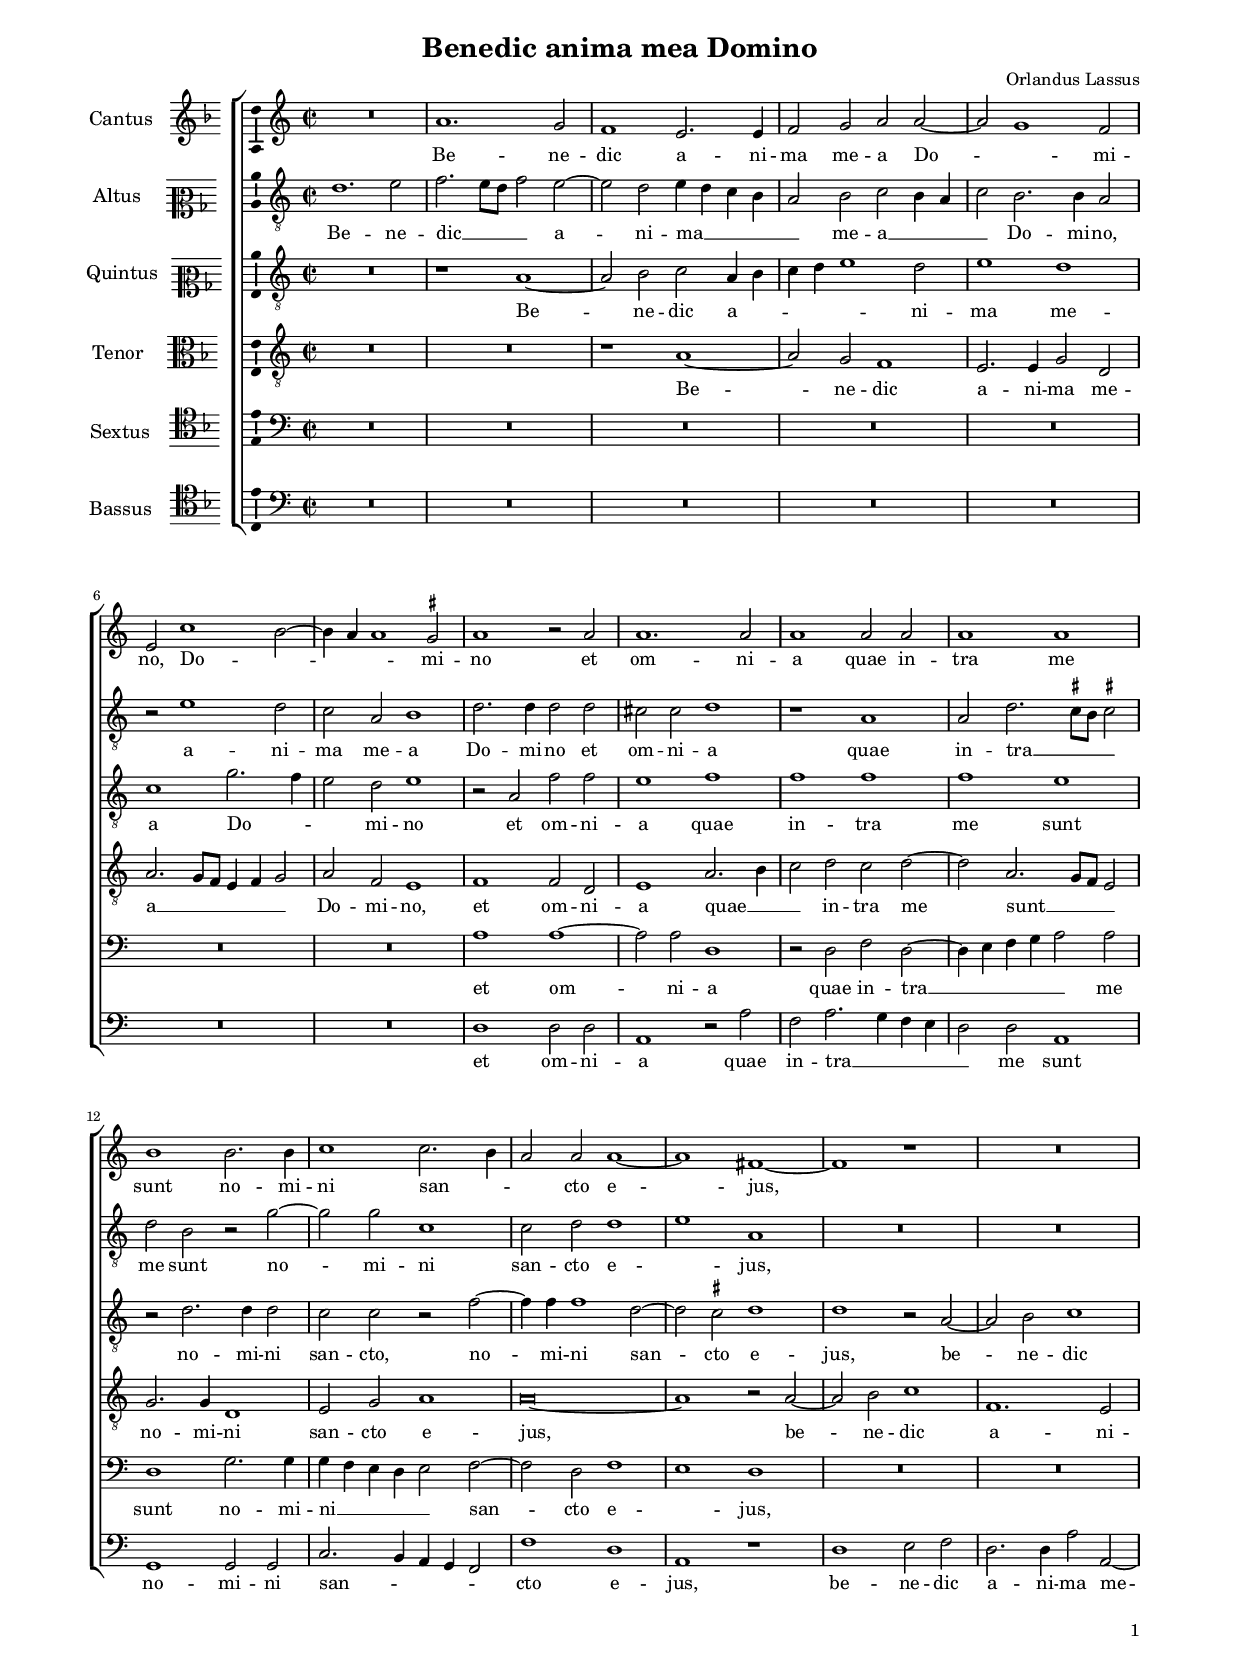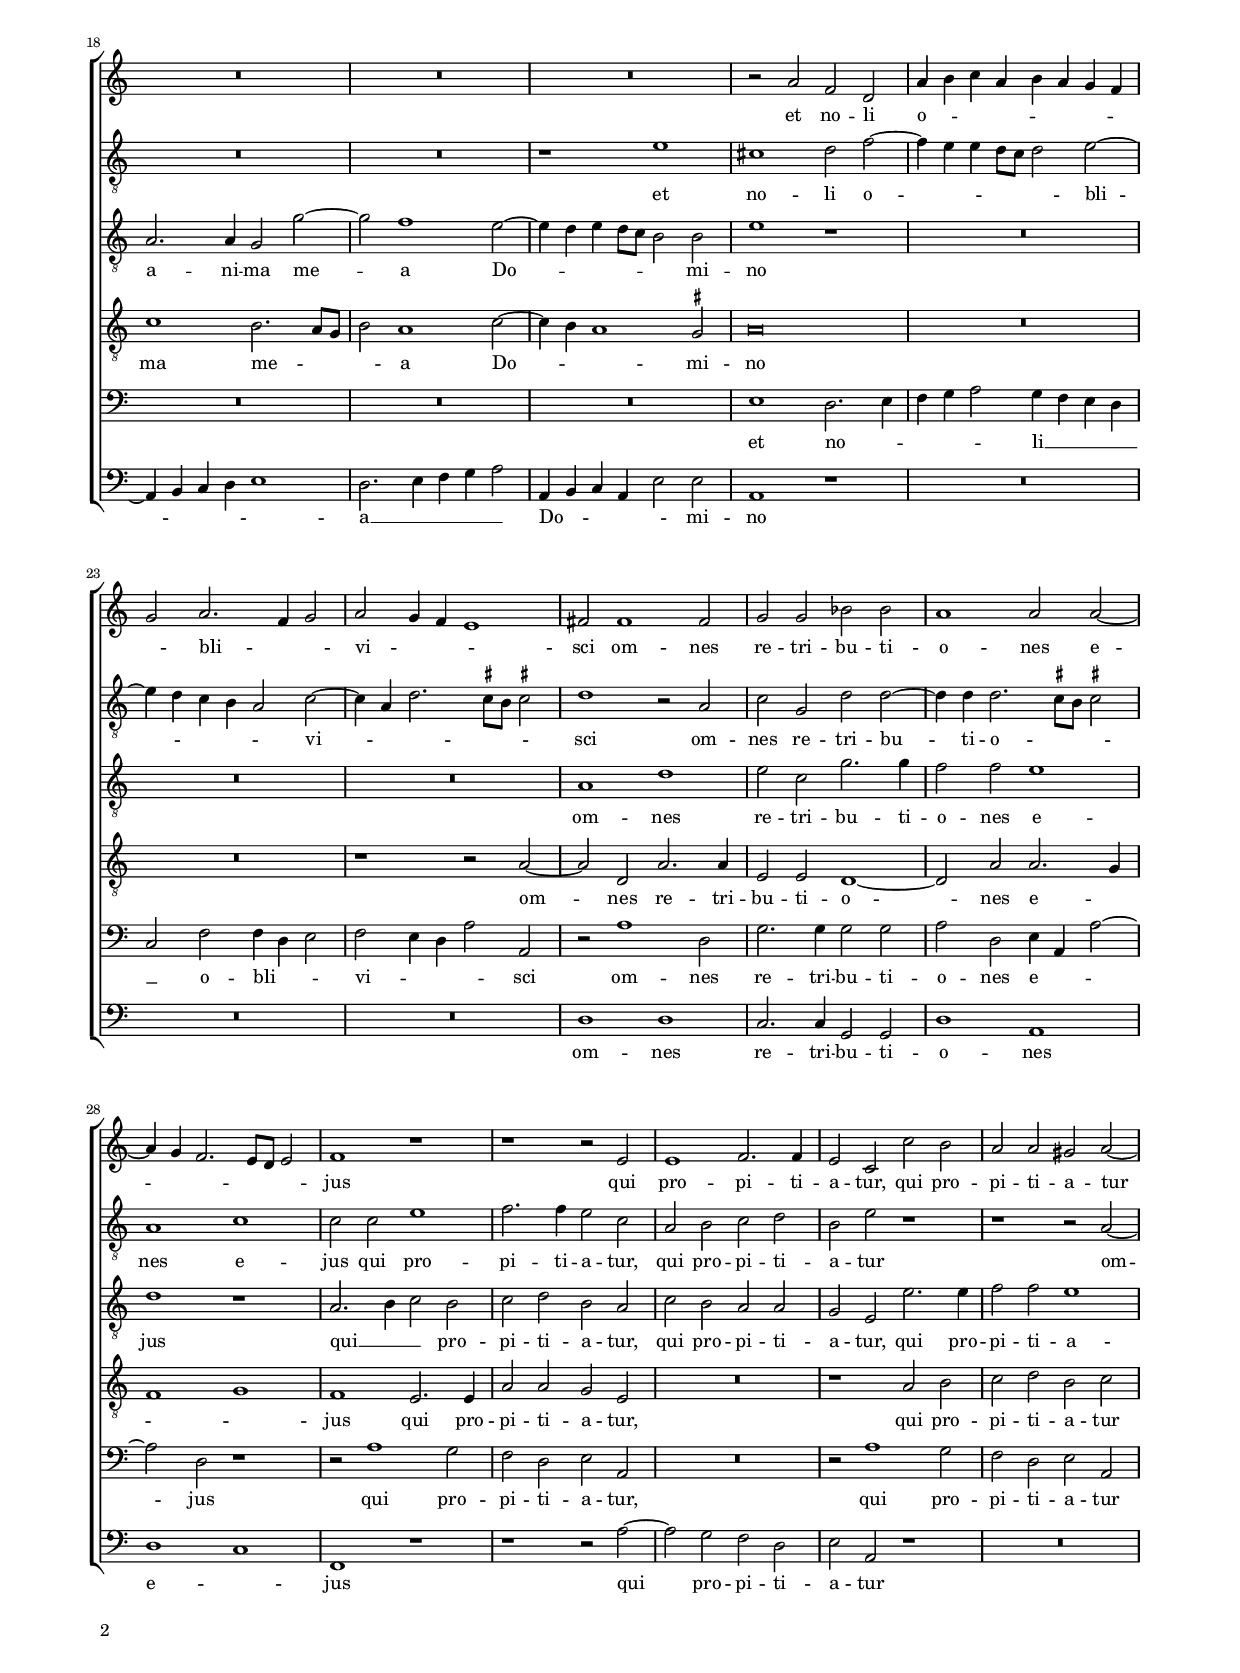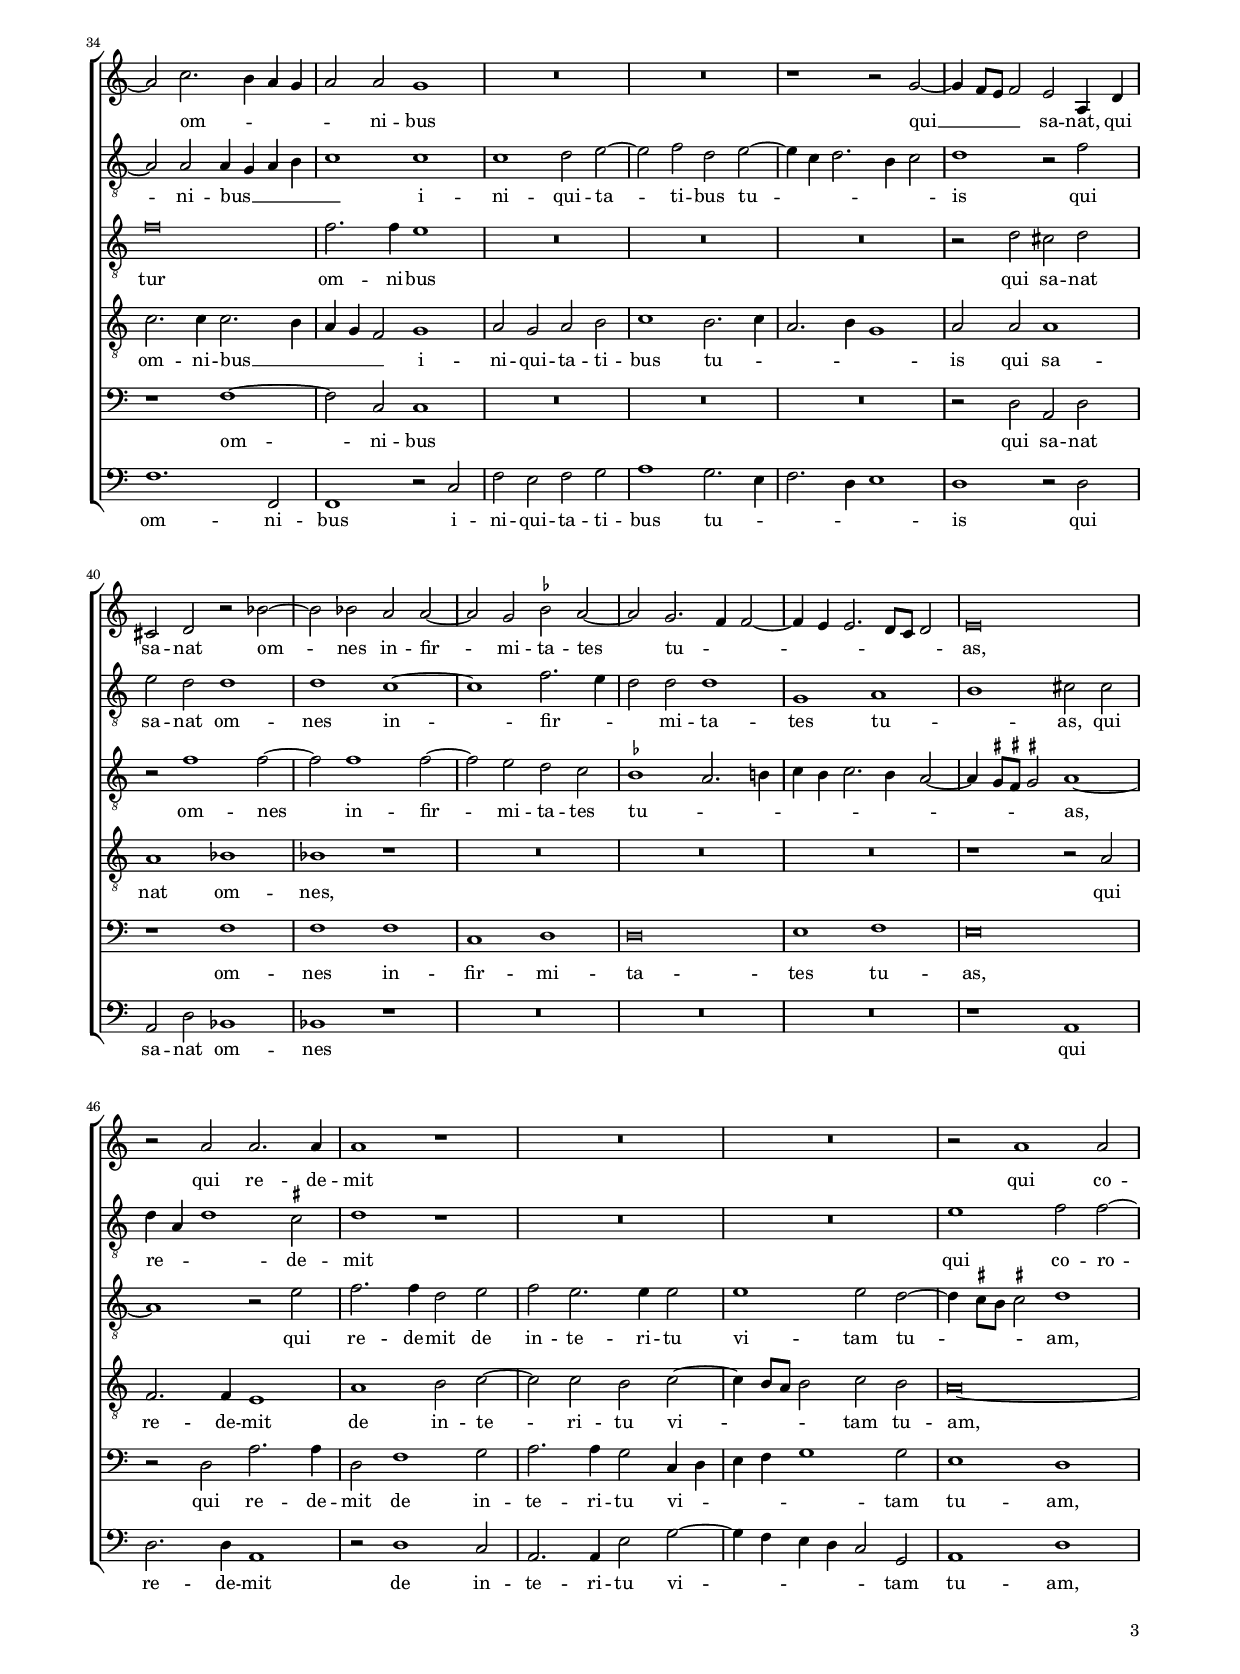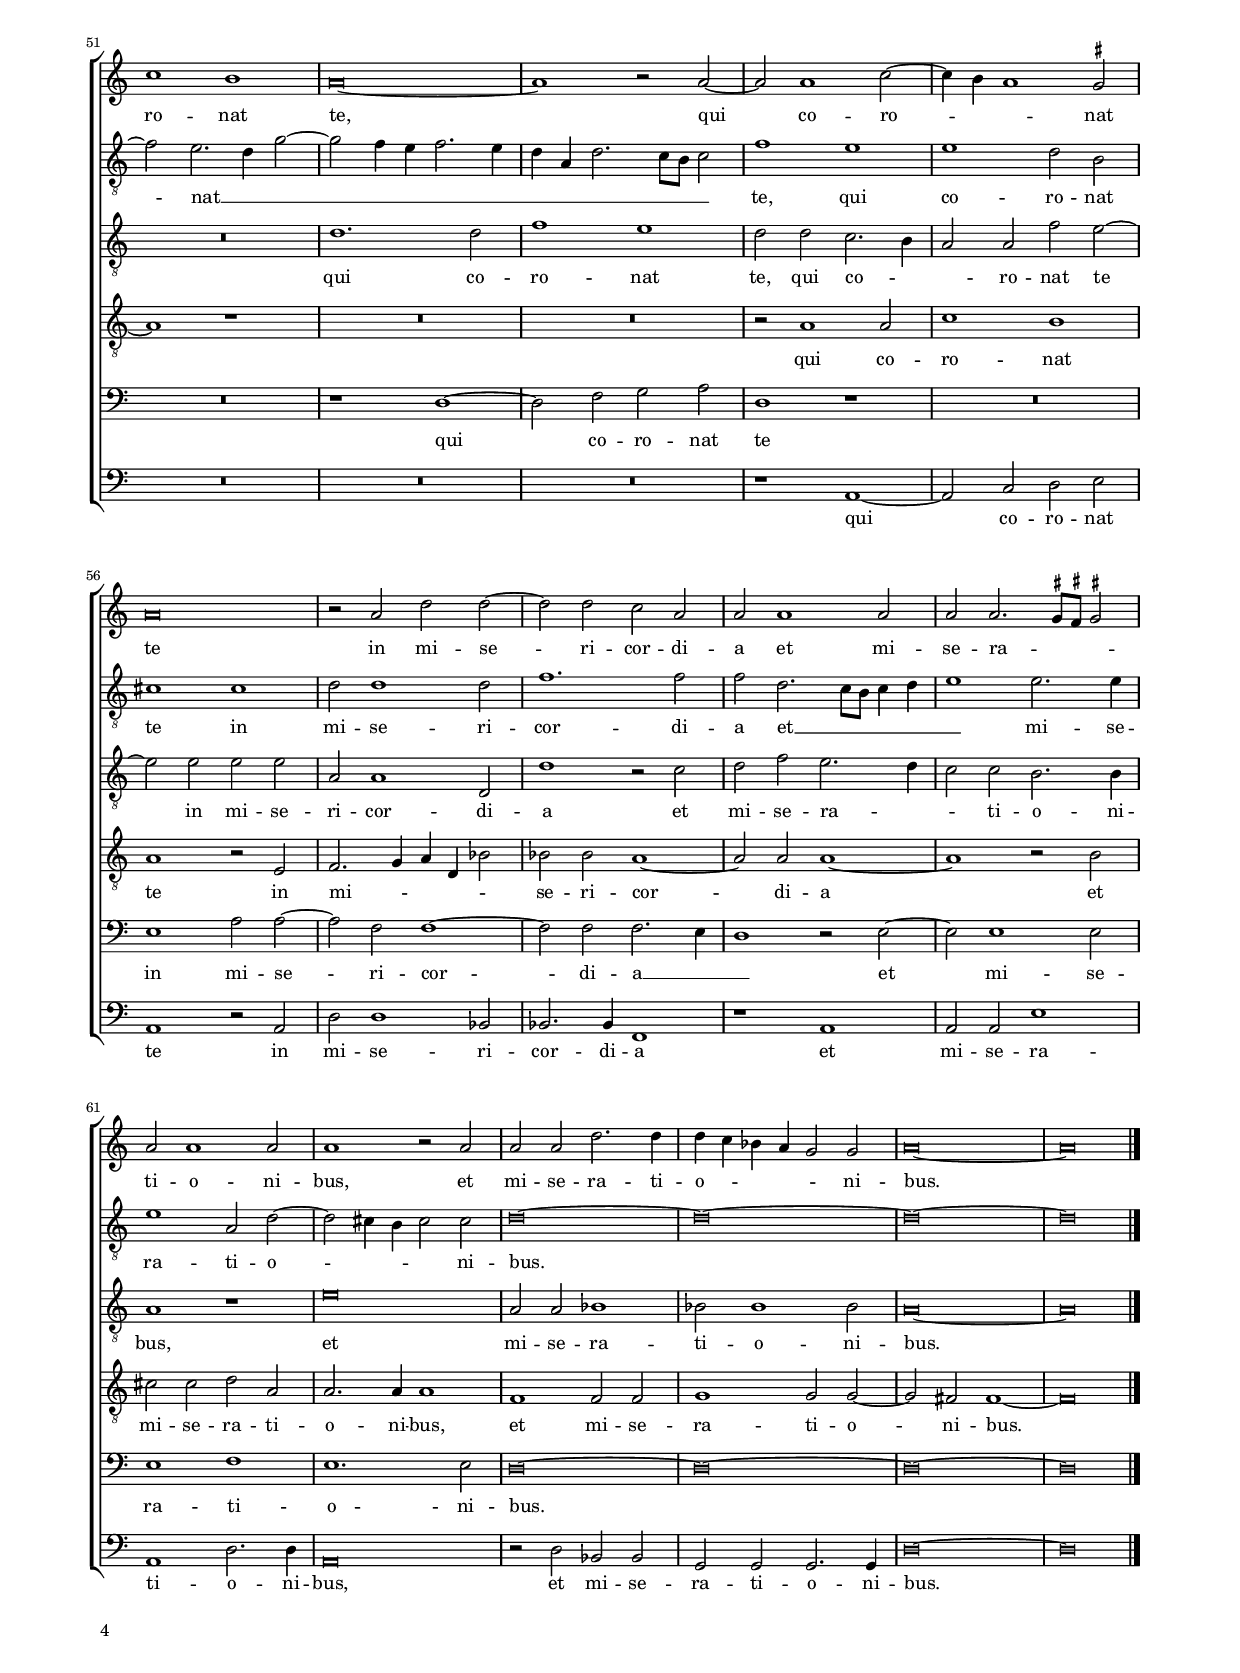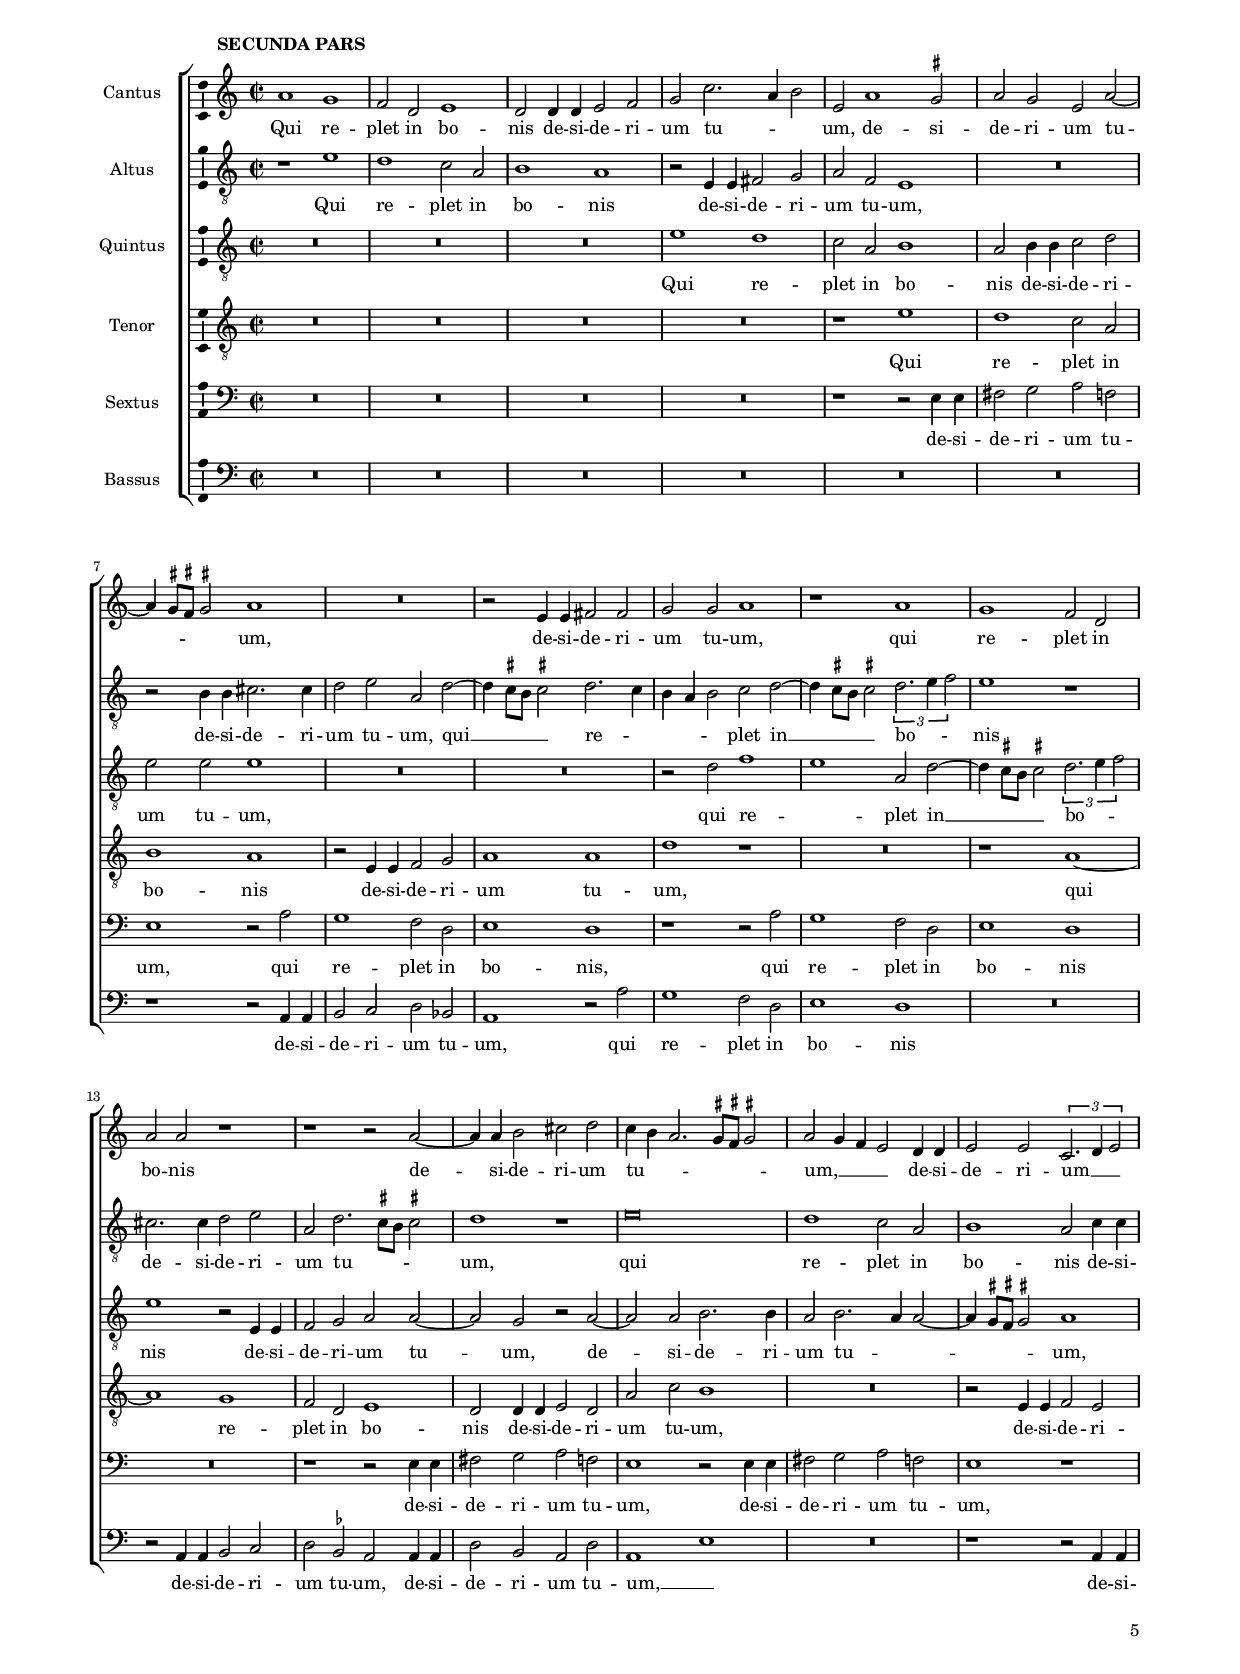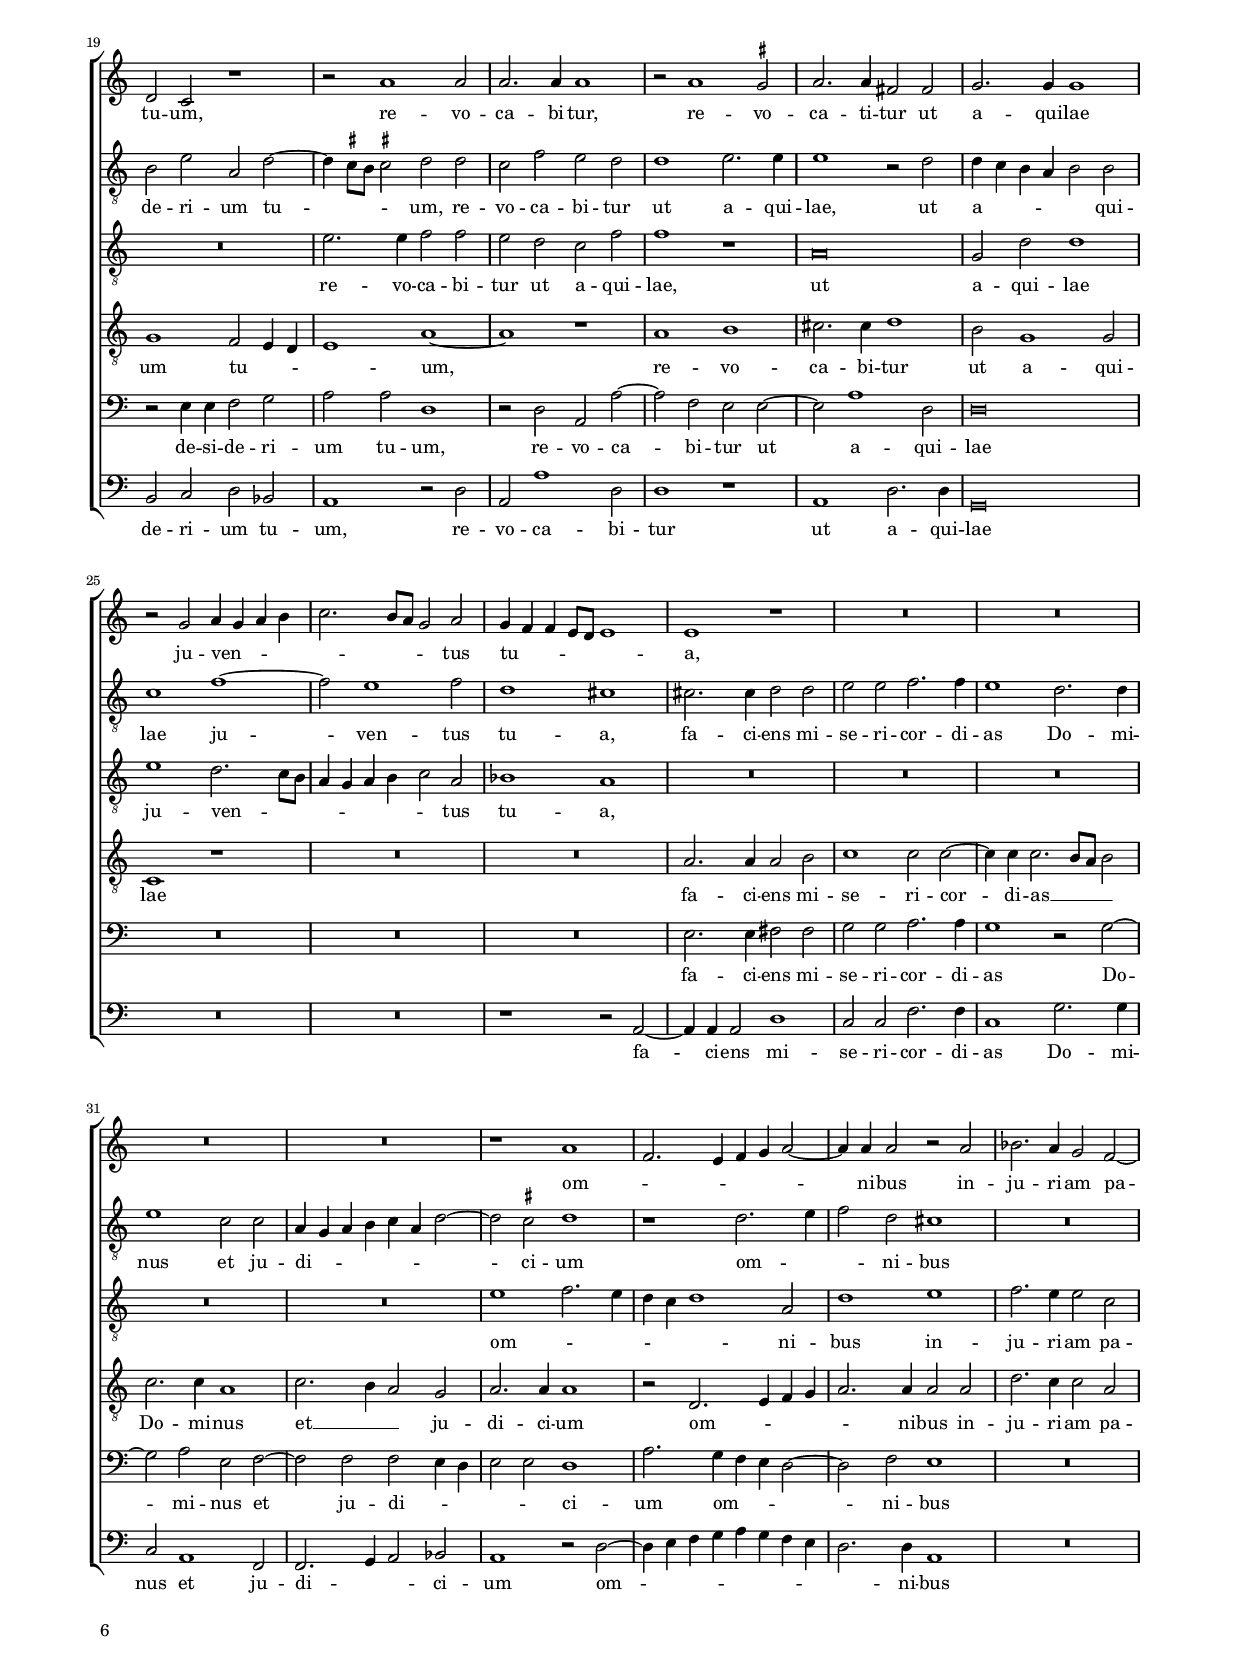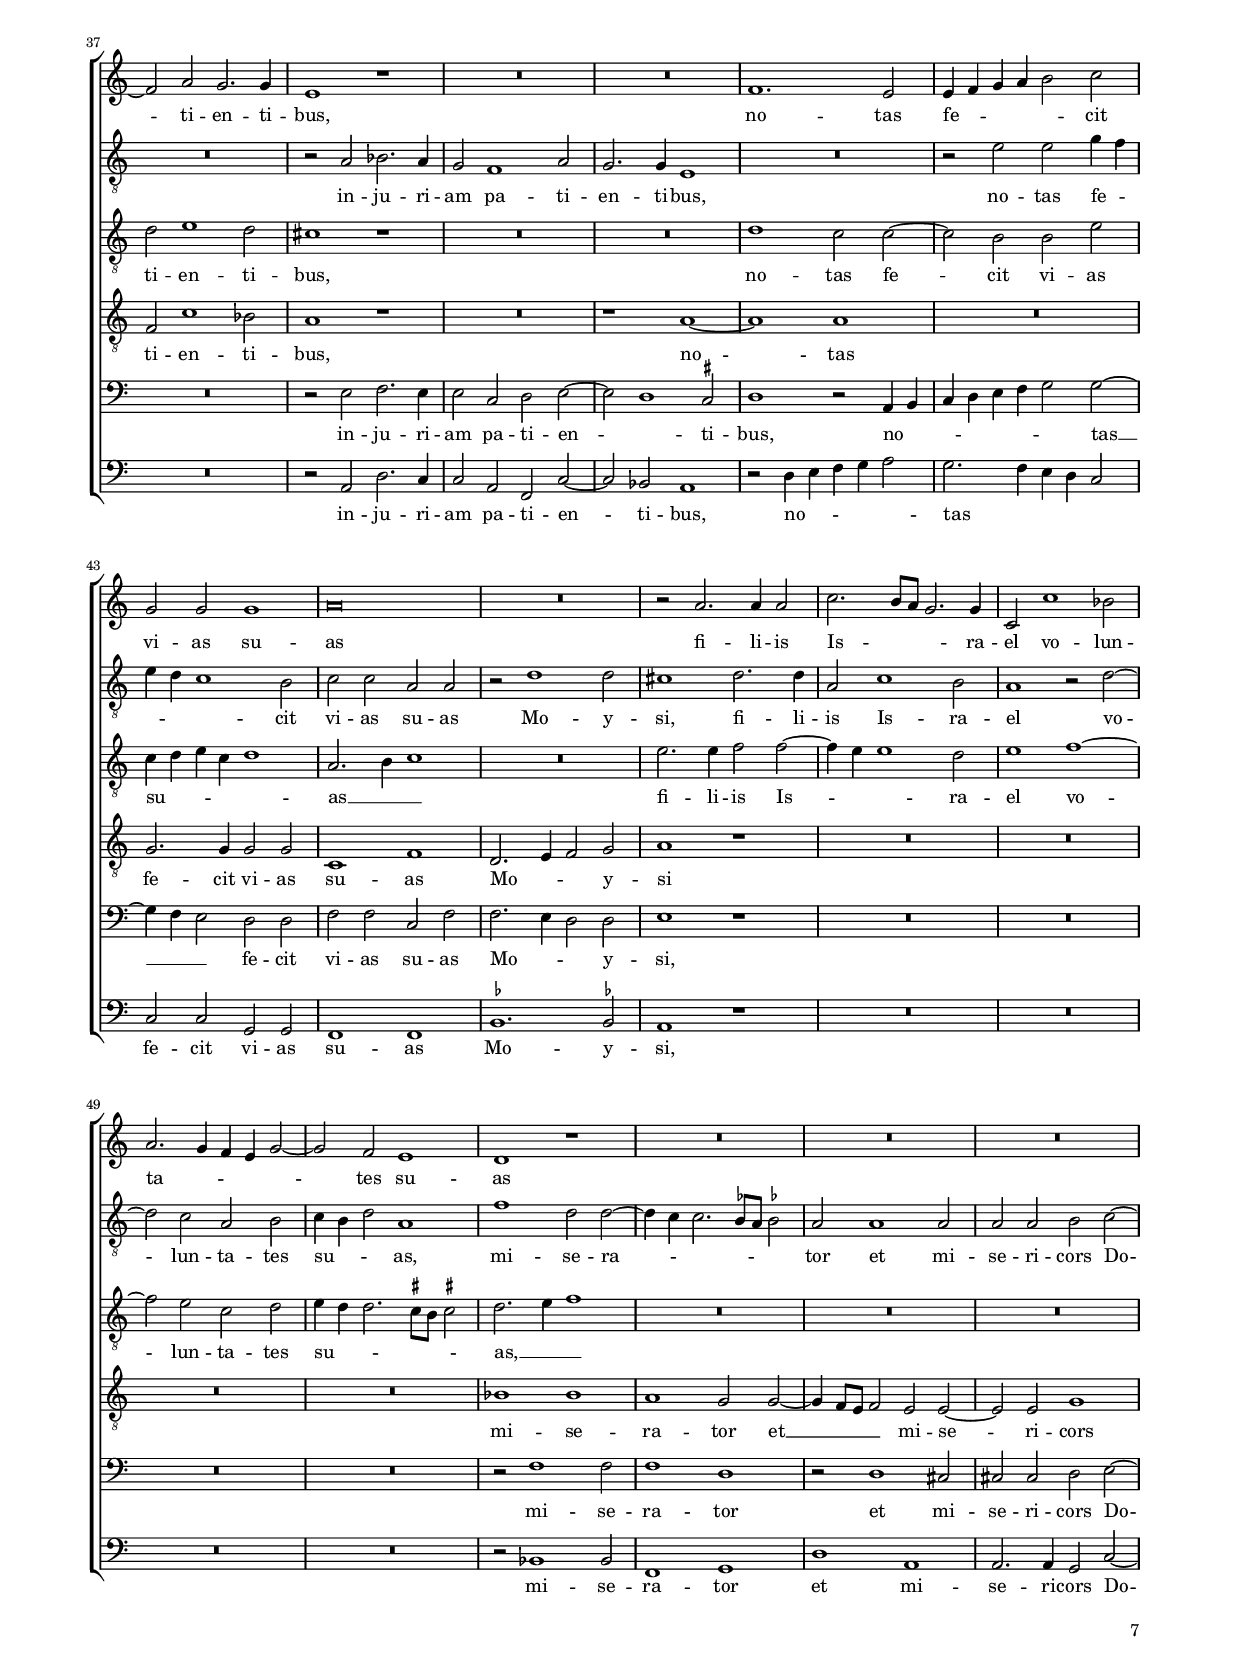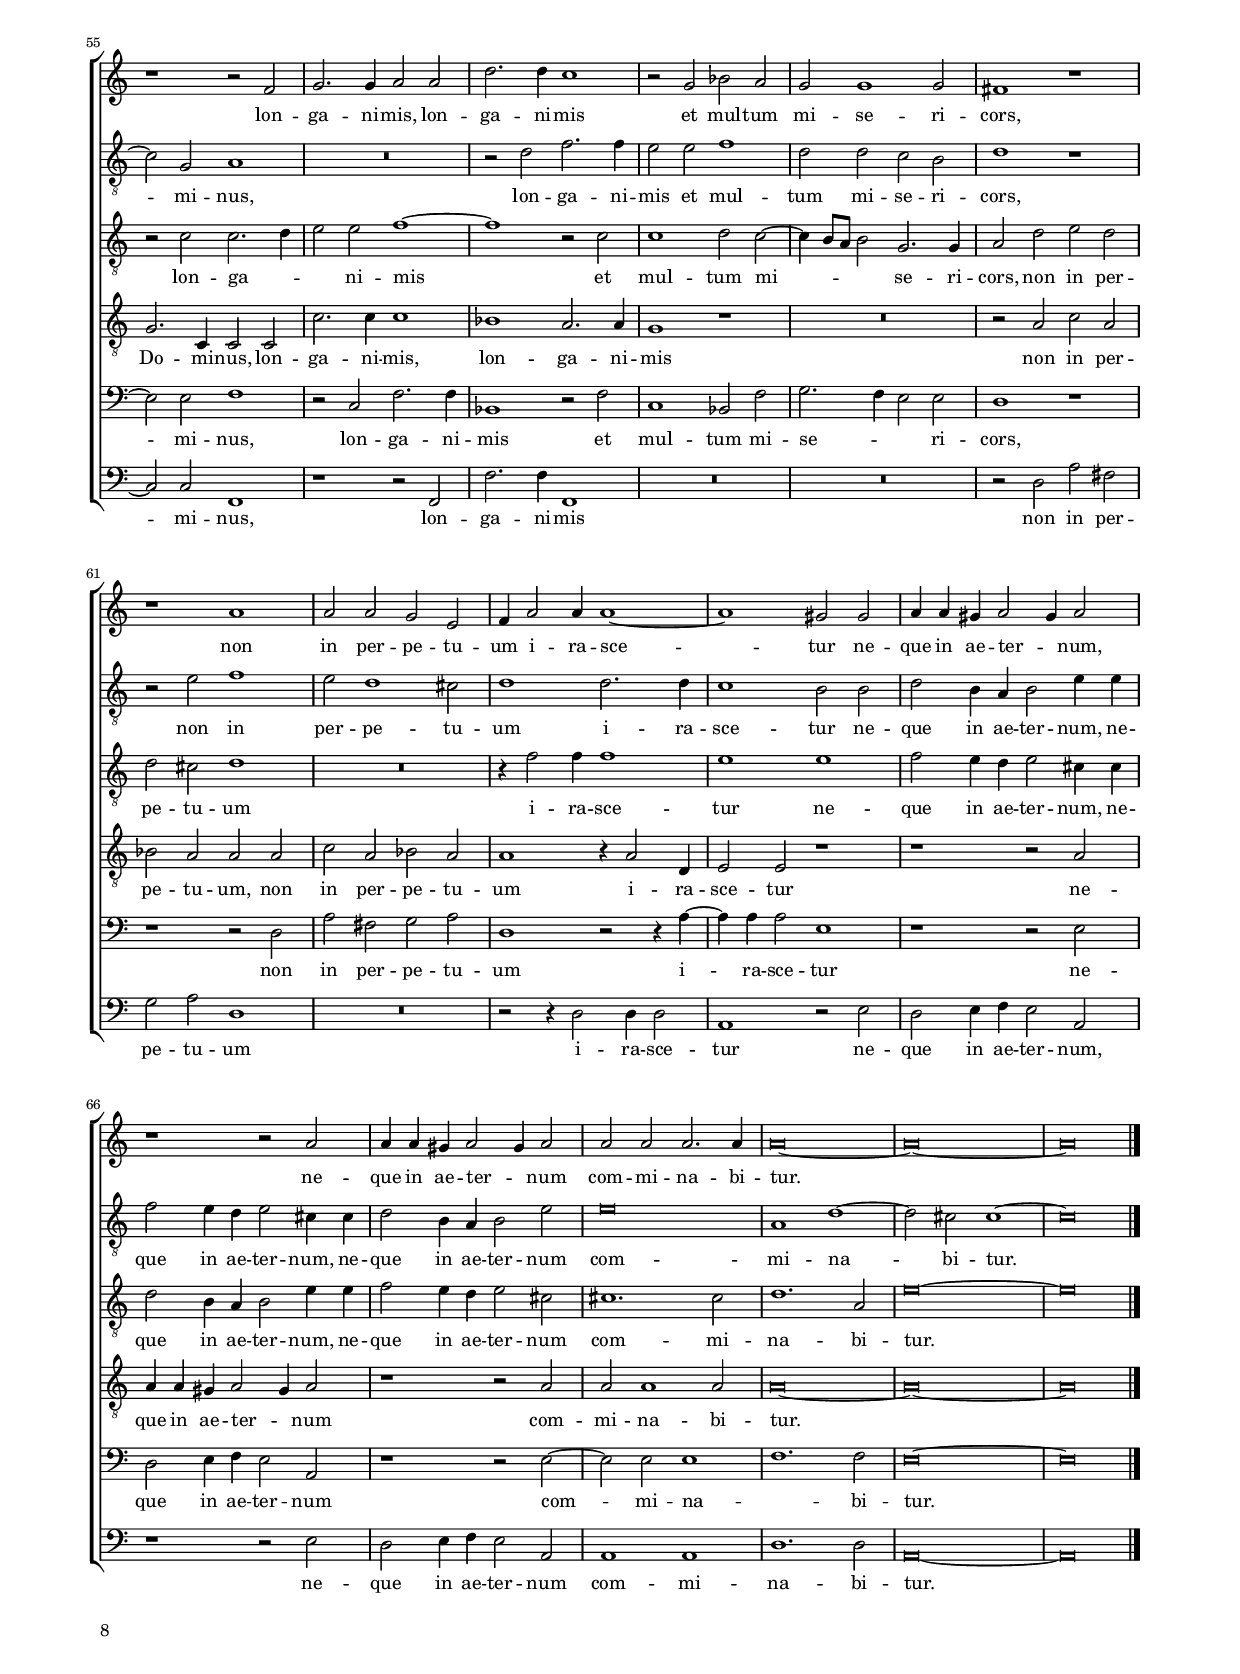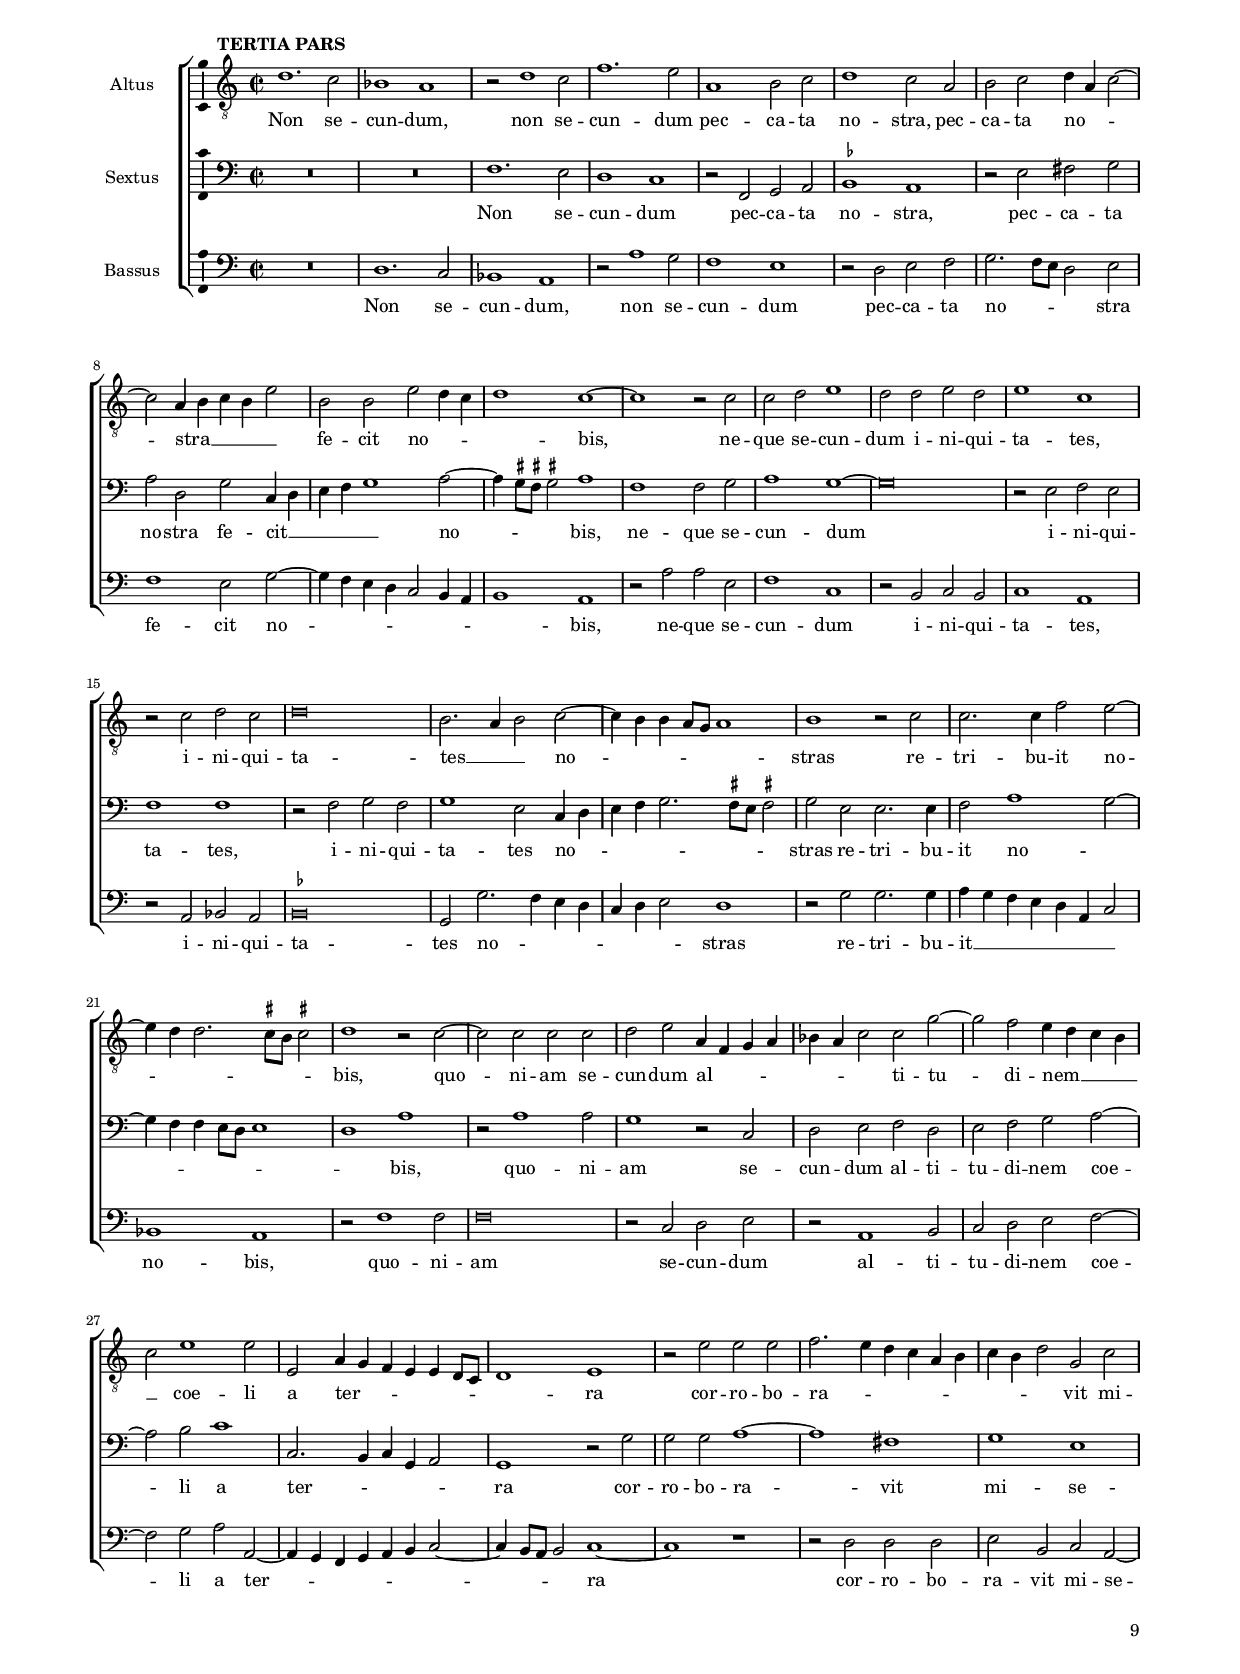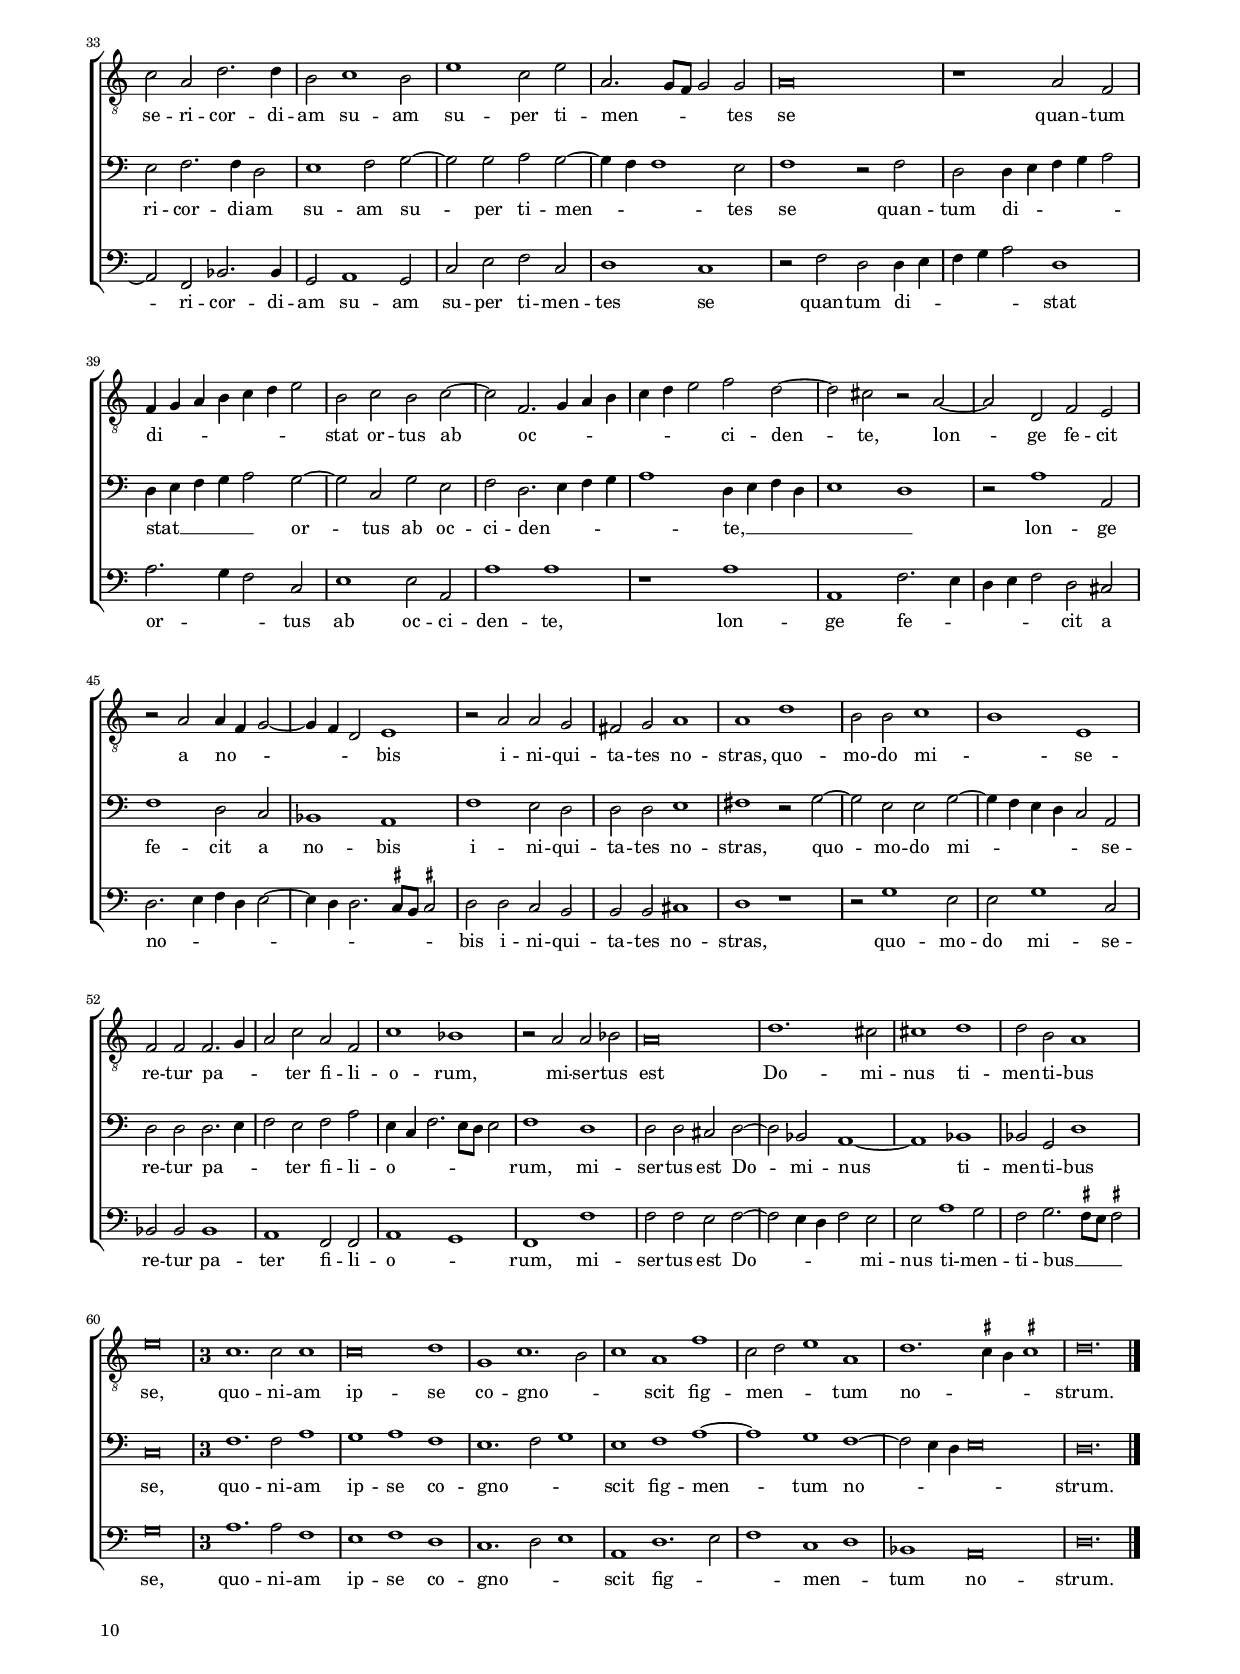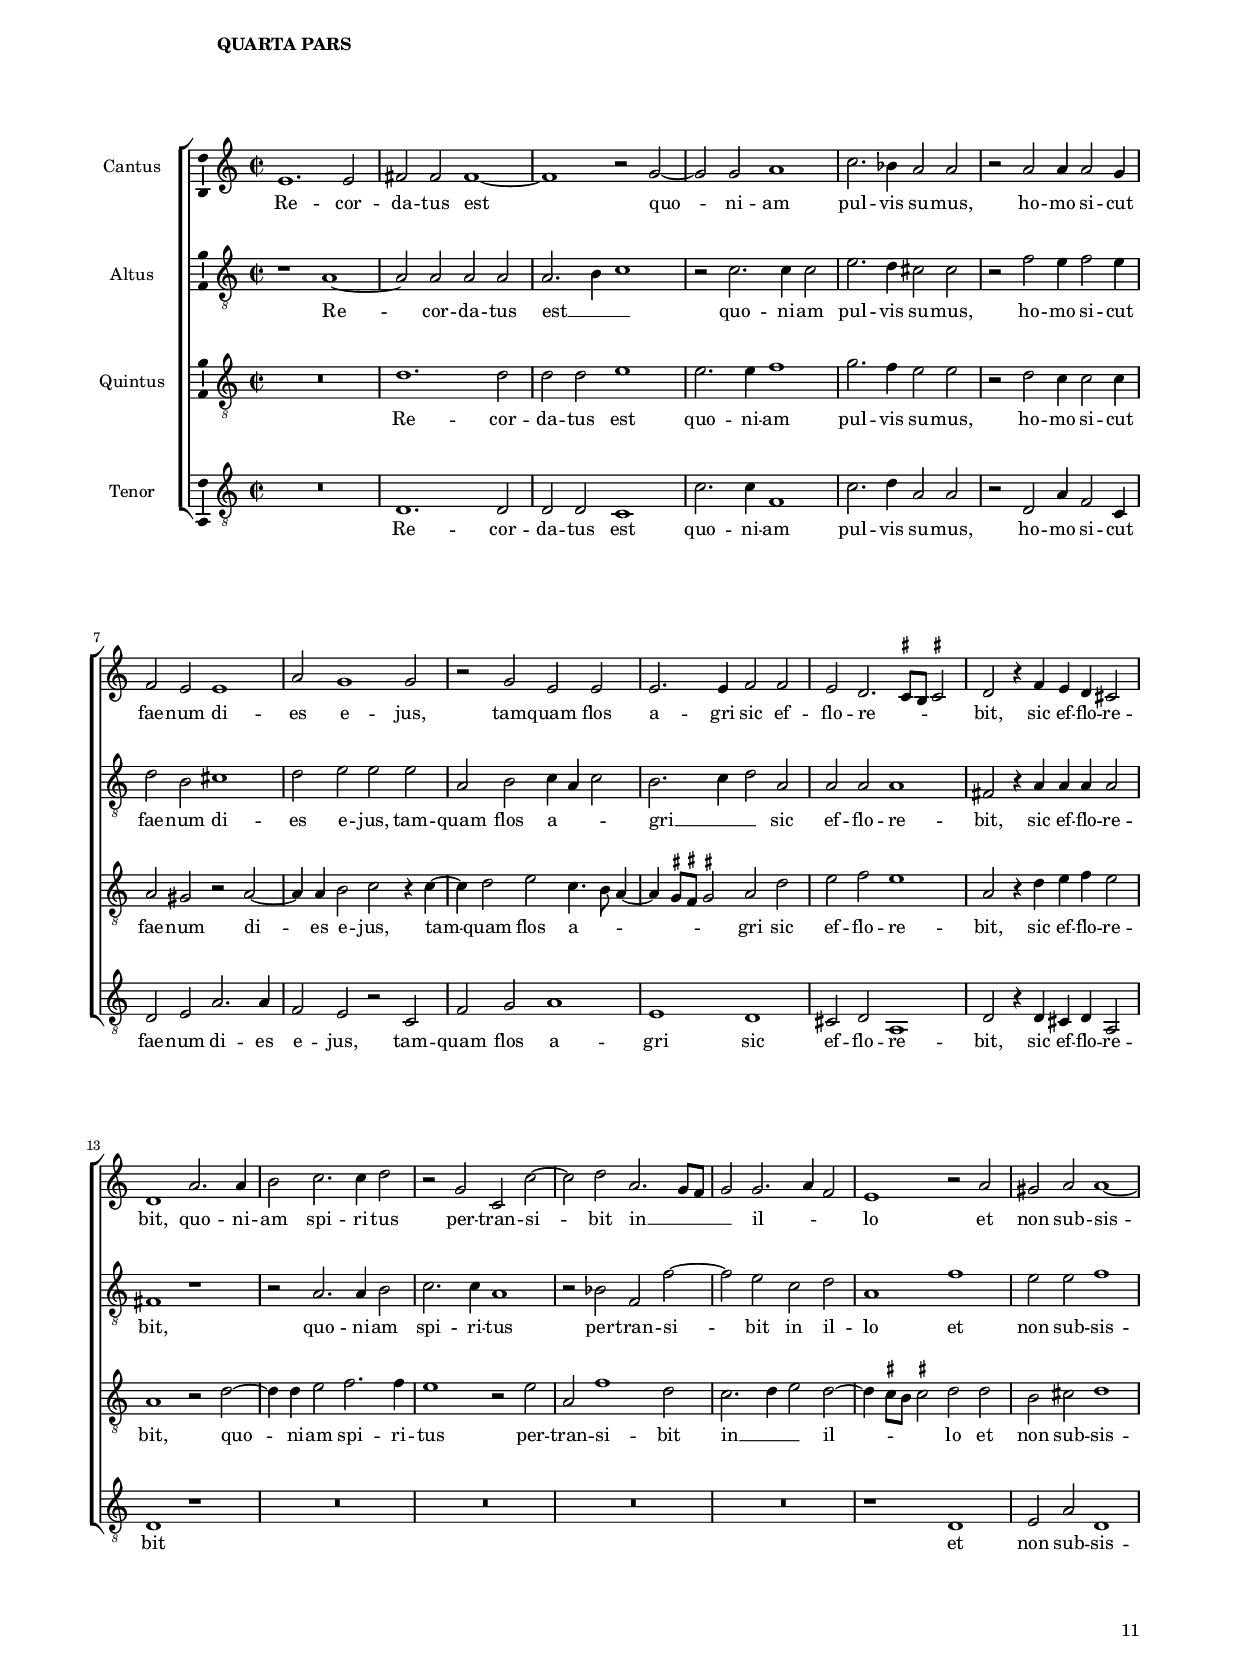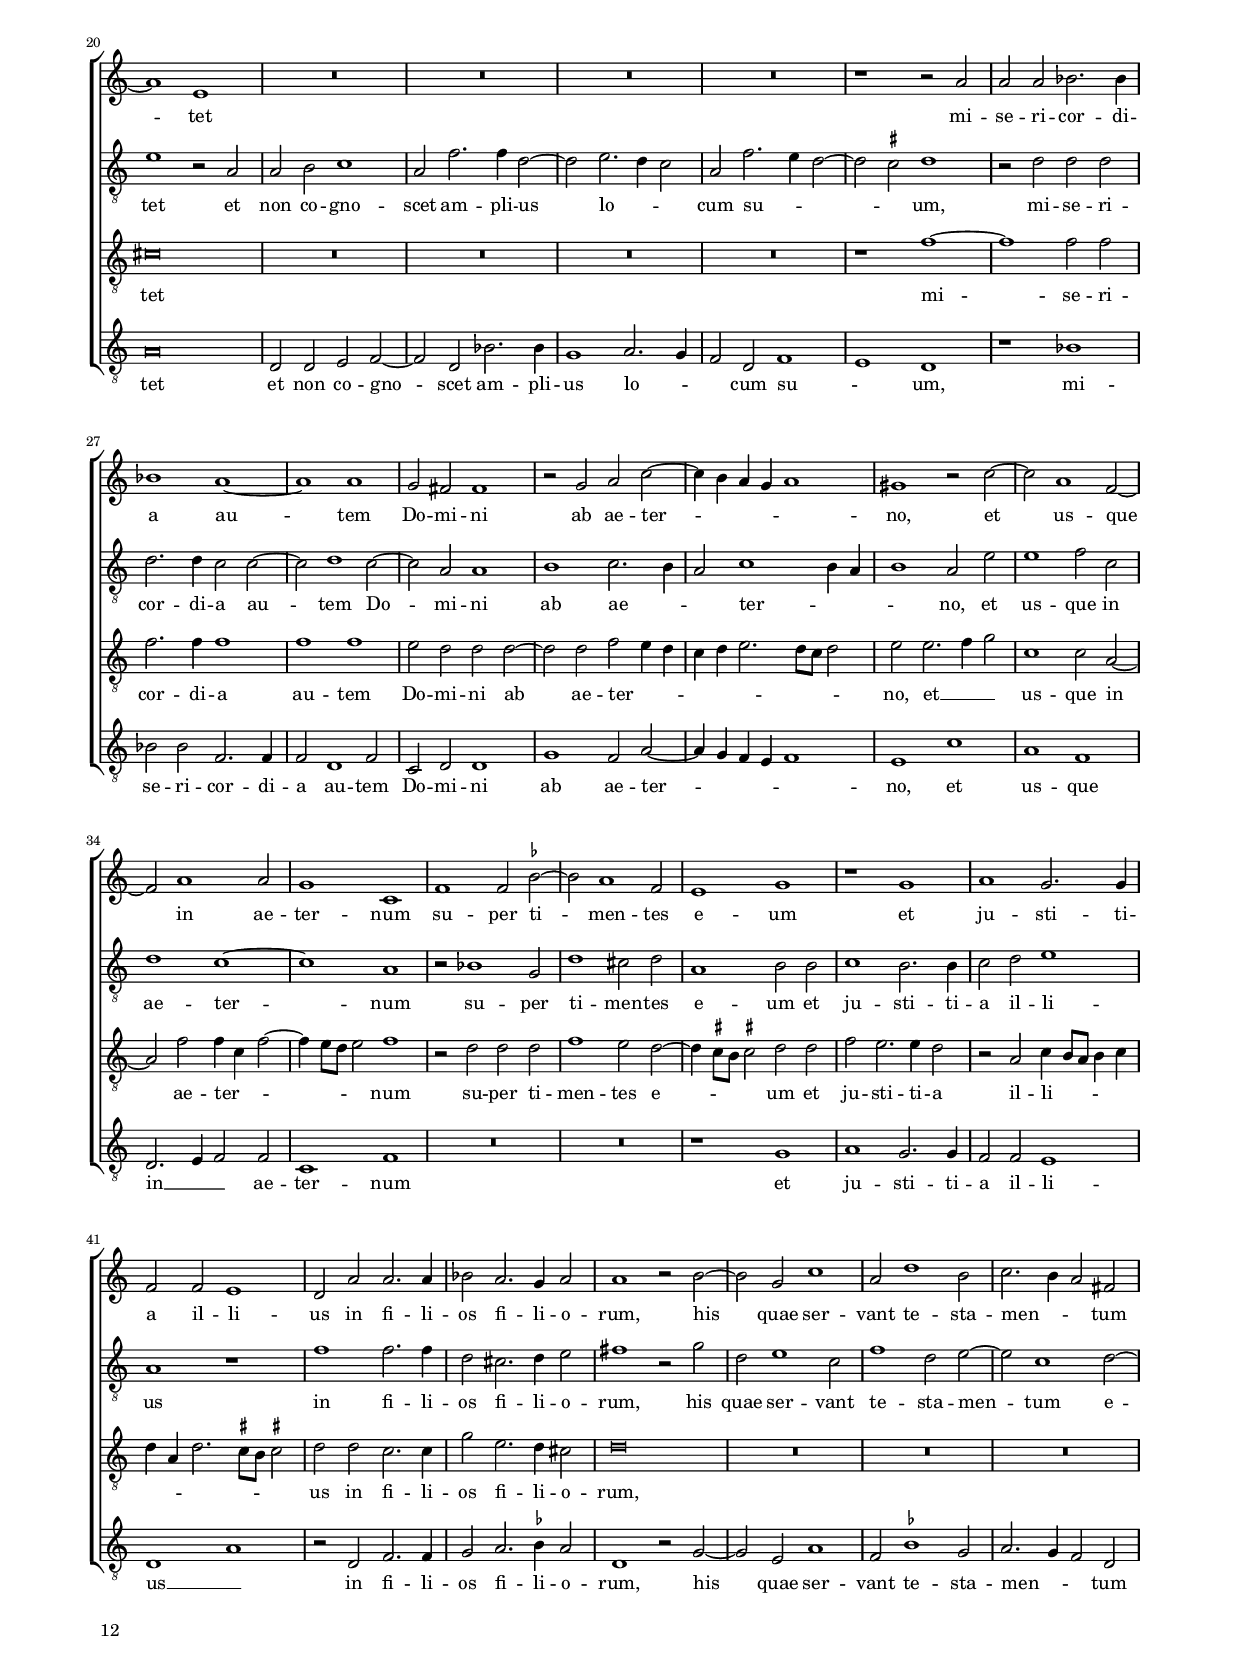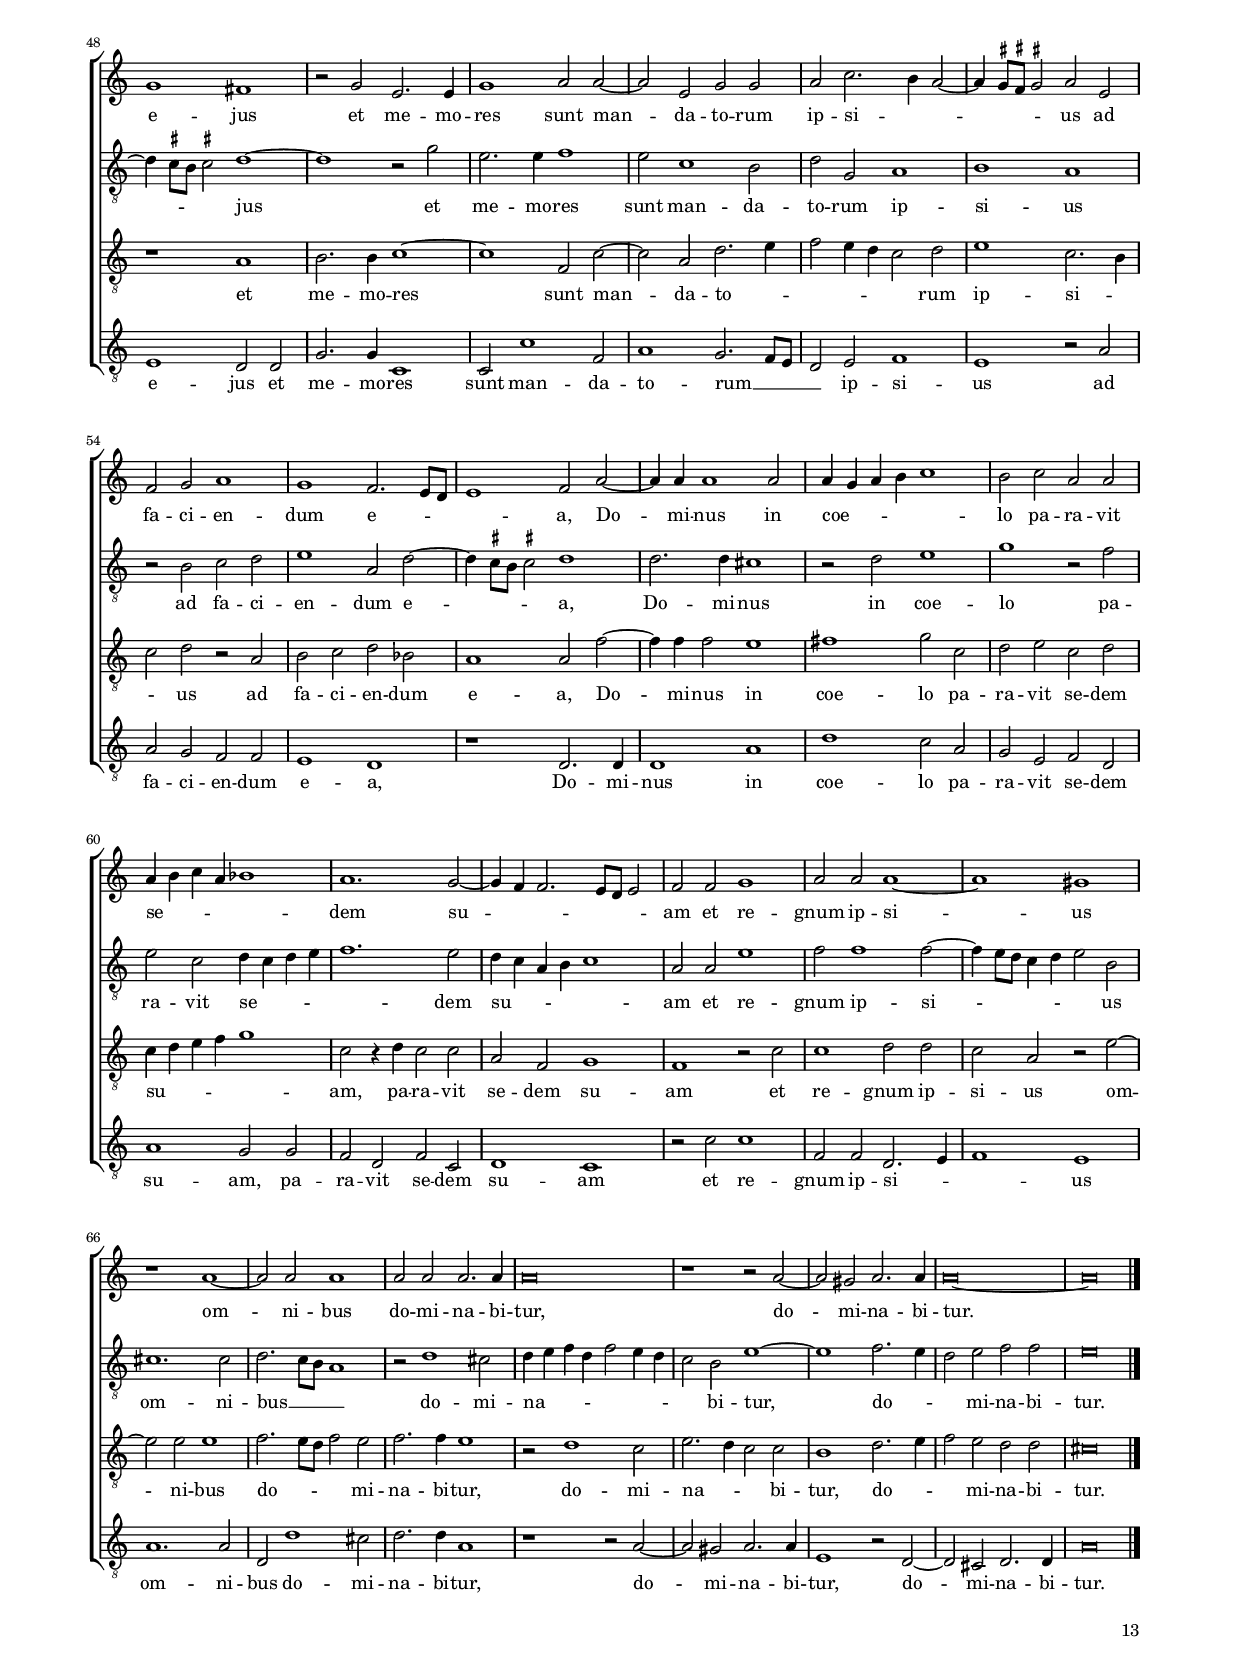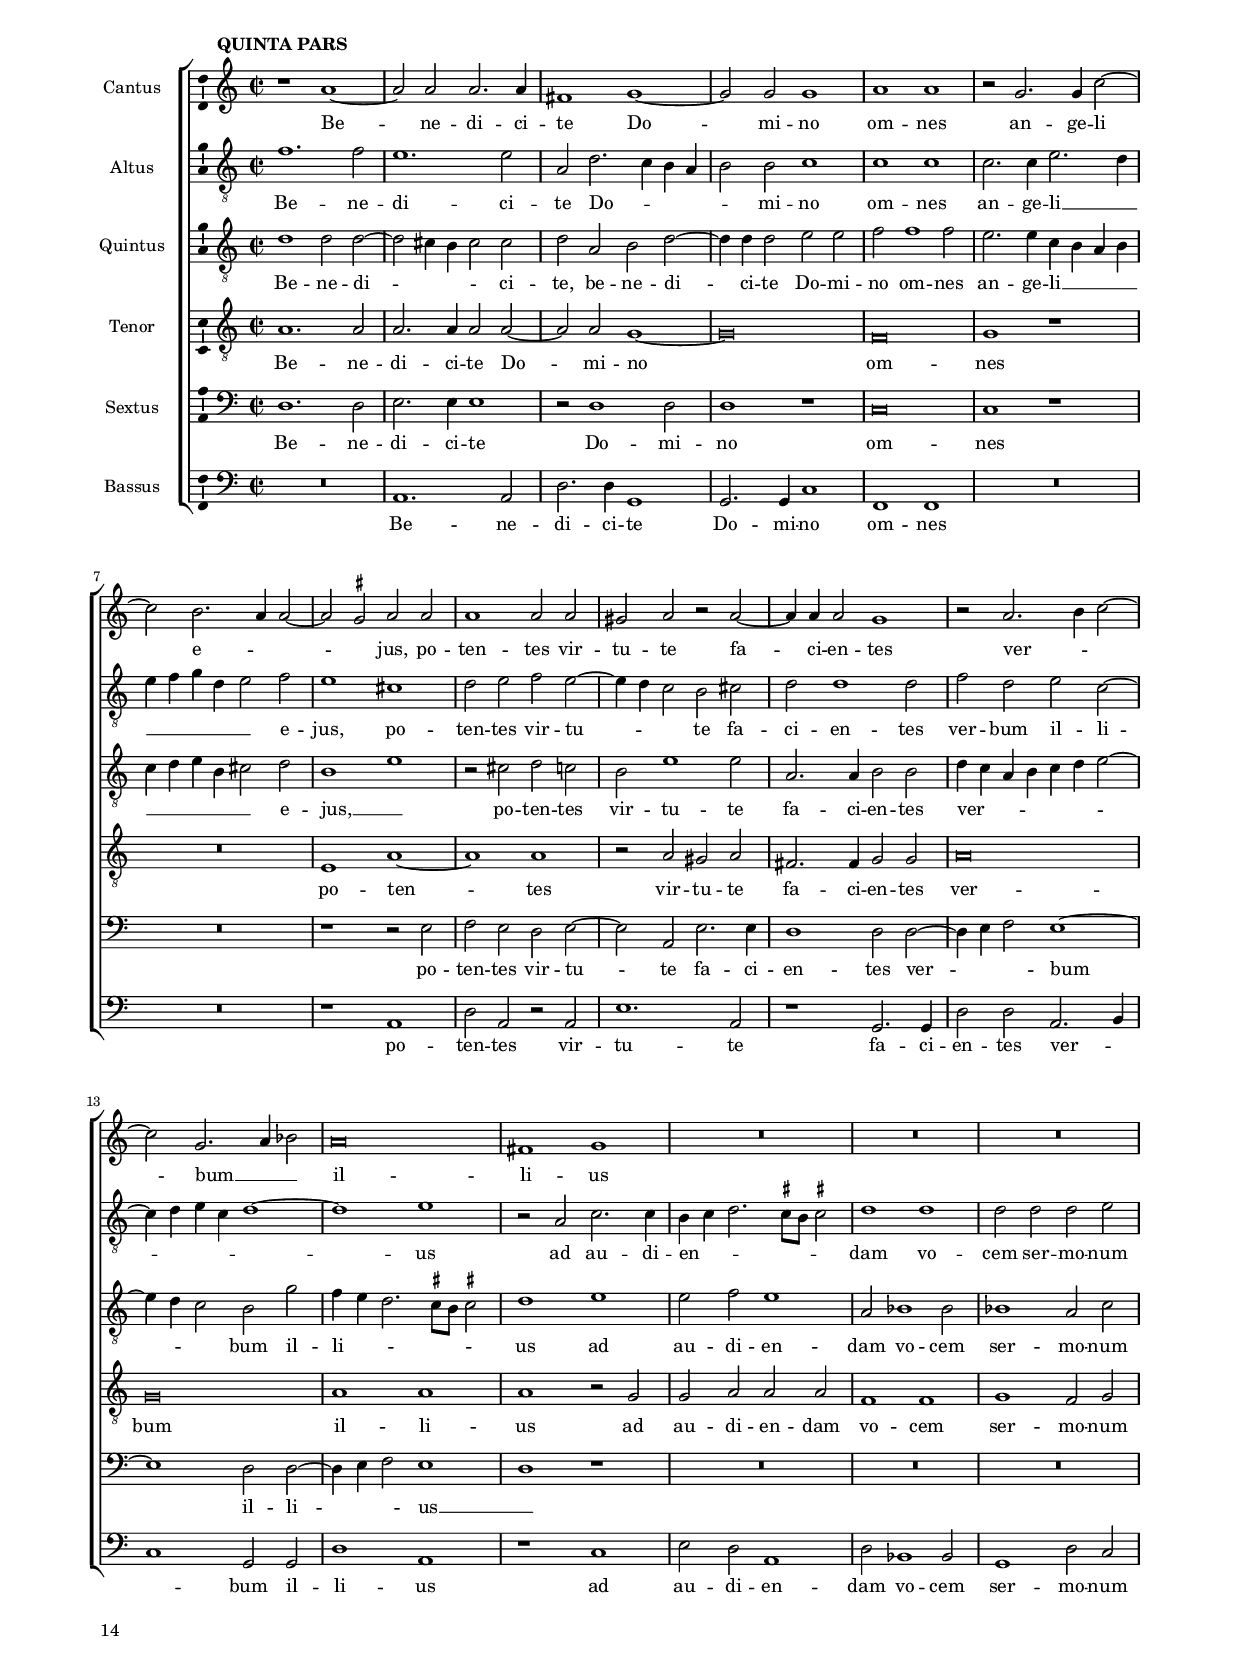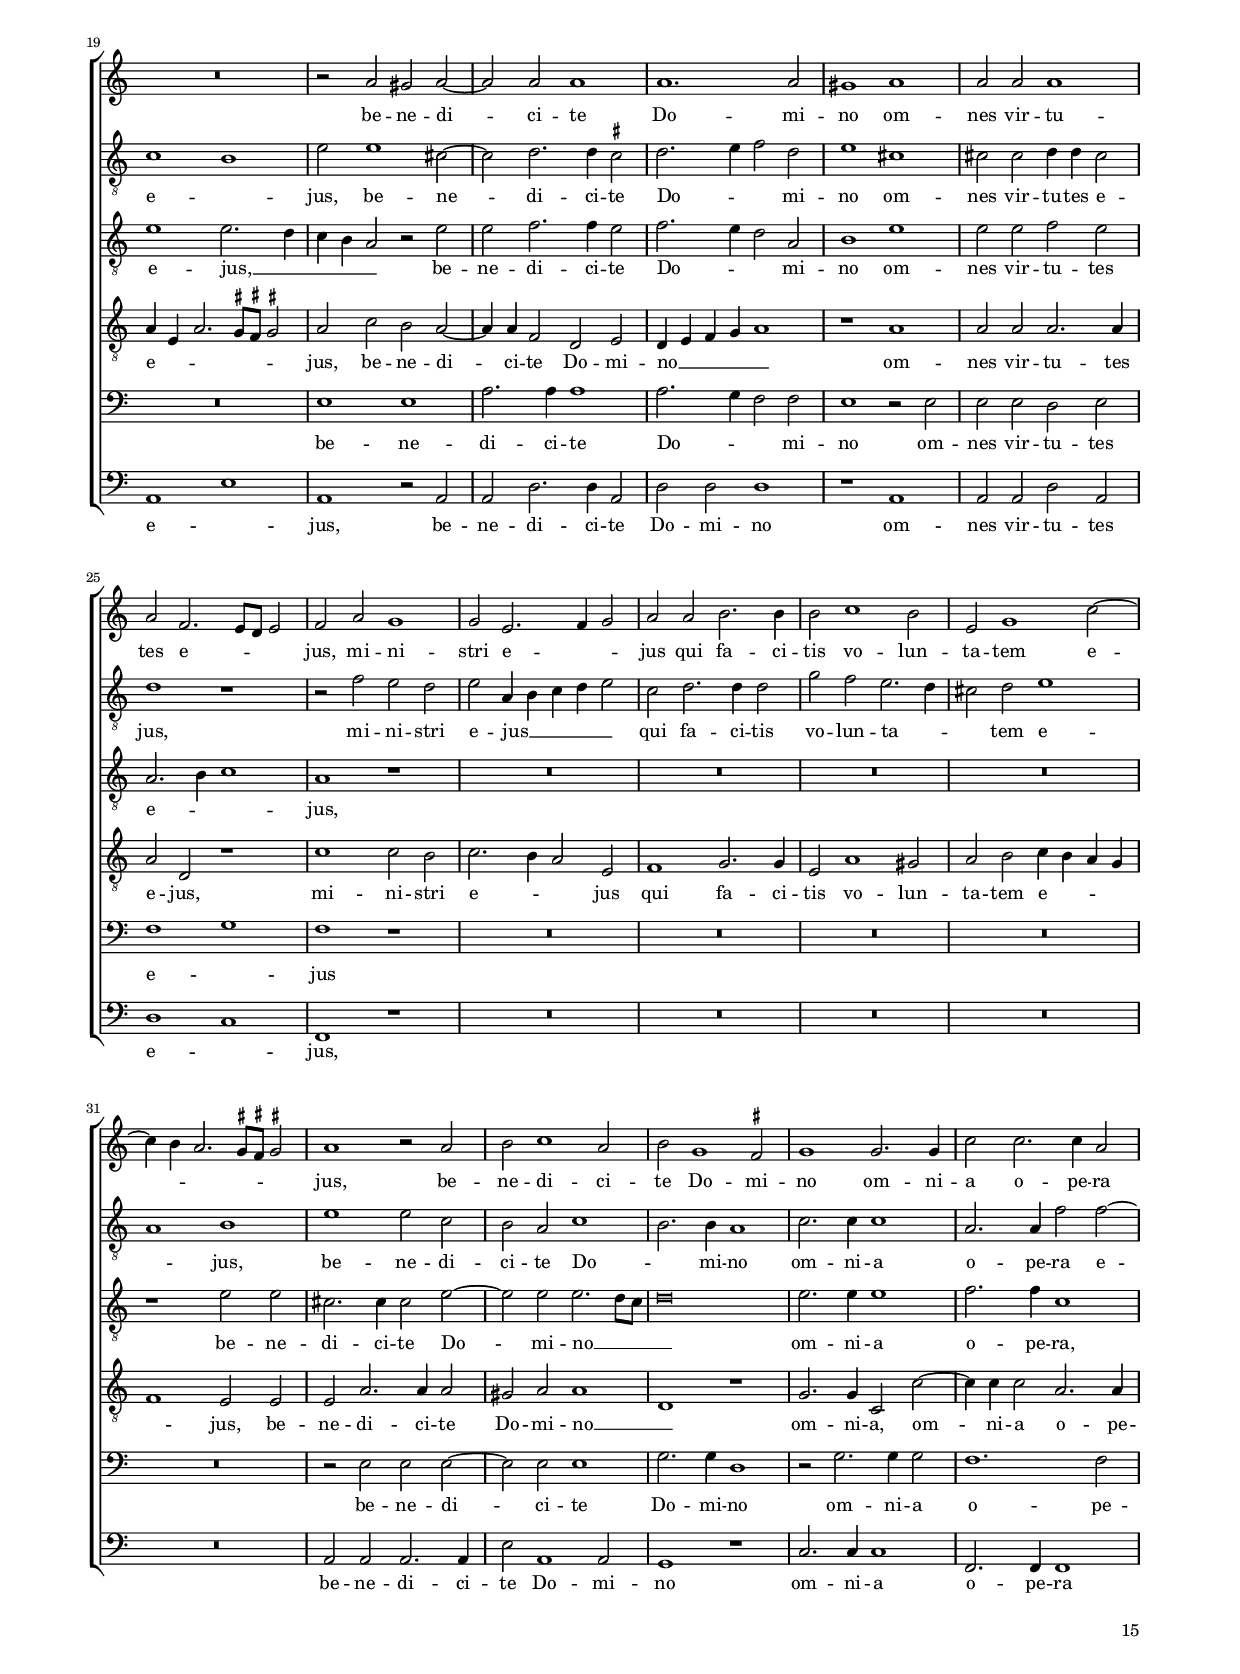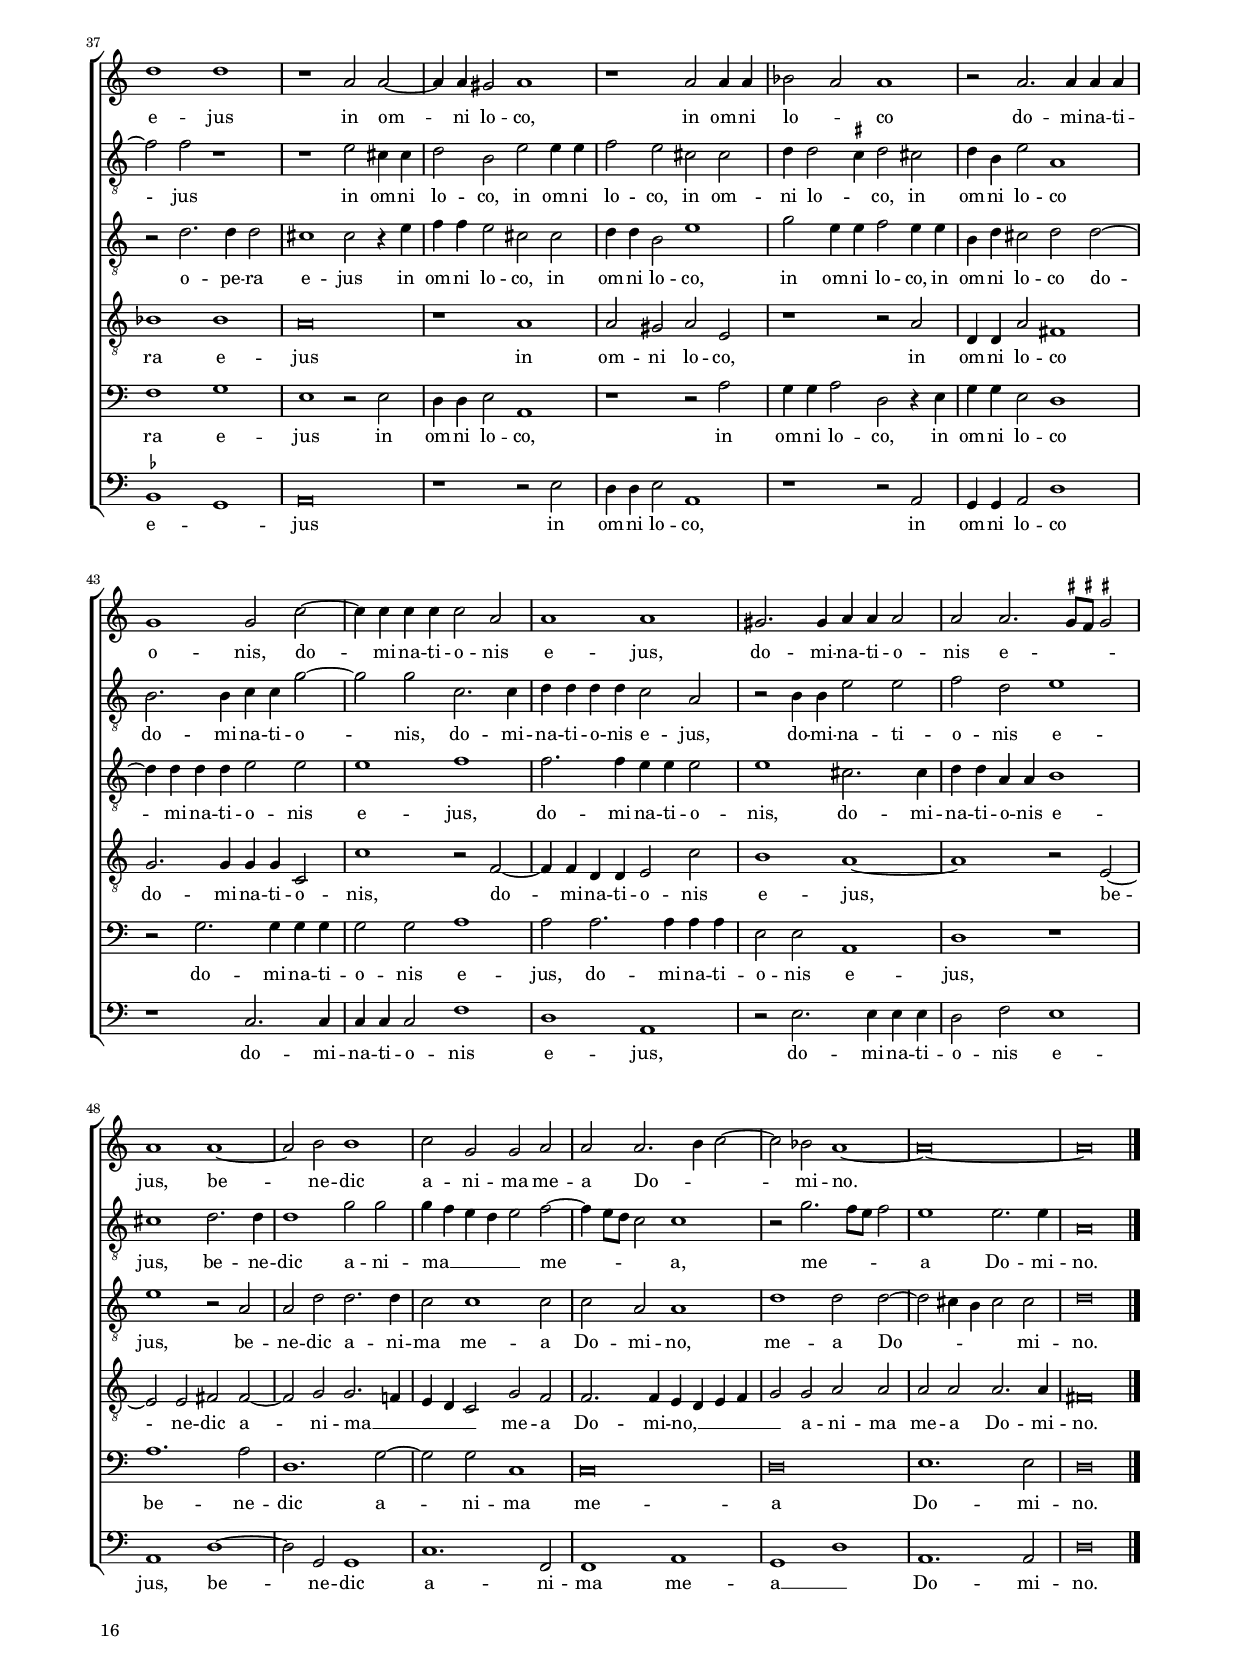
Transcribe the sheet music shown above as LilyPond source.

\header
{
  title="Benedic anima mea Domino"
  composer="Orlandus Lassus"
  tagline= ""
}

\version "2.22.1"
\include "deutsch.ly"
#(set-global-staff-size 15)
% #(set-default-paper-size "letter")
#(ly:set-option 'point-and-click #f)


	ficta = { \once \set suggestAccidentals = ##t }
	
	forget = #(define-music-function (music) (ly:music?) #{
		\accidentalStyle forget
		$music
		\accidentalStyle default
		#})

\paper
	{
    top-margin = 1.5 \cm
	bottom-margin = 1 \cm
	left-margin = 1.7 \cm
	right-margin = 1.7 \cm
	ragged-bottom = ##f
	ragged-last-bottom = ##f
	print-page-number = ##f
	score-system-spacing = #'((basic-distance . 17) (minimum-distance . 14) (padding . 5) (strechability . 250))
	system-system-spacing = #'((basic-distance . 17) (minimum-distance . 14) (padding . 5) (strechability . 250))
    oddFooterMarkup=\markup   \fill-line { "" \fromproperty #'page:page-number-string }
    evenFooterMarkup=\markup  \fill-line { \fromproperty #'page:page-number-string "" }
    last-bottom-spacing = #'((basic-distance . 12) (minimum-distance . 7) (padding . 4))
%	systems-per-page = 3
	min-systems-per-page = 3
	}

global = {
	\key f \major
	\time 2/2 \set Score.measureLength = #(ly:make-moment 2/1)
    \set Score.tempoHideNote = ##t
    \tempo 2 = 90
    \skip 1*2*66 \bar "|." \pageBreak
	}


incipitcantus = \markup { \score {
	{
	\set Staff.instrumentName = \markup { \fontsize #1 "Cantus" }
	\key f \major
	\clef violin
	s4 \bar ""
	}
	\layout  {
	raggedright = ##t
	indent = 1.6 \cm
	line-width = 2.2 \cm
	\context { \Staff \remove Time_signature_engraver }
	\override Staff.Clef.Y-extent = #'(0 . 0)
	}} \hspace #1 }
      
      
incipitaltus = \markup { \score {
	{
	\set Staff.instrumentName = \markup { \fontsize #1 "Altus" }
	\key f \major
	\clef mezzosoprano
	s4 \bar ""
	}
	\layout  {
	raggedright = ##t
	indent = 1.6 \cm
	line-width = 2.2 \cm
	\context { \Staff \remove Time_signature_engraver }
	\override Staff.Clef.Y-extent = #'(0 . 0)
	}} \hspace #1 }

      
incipitquintus = \markup { \score {
	{
	\set Staff.instrumentName = \markup { \fontsize #1 "Quintus" }
	\key f \major
	\clef mezzosoprano
	s4 \bar ""
	}
	\layout  {
	raggedright = ##t
	indent = 1.6 \cm
	line-width = 2.2 \cm
	\context { \Staff \remove Time_signature_engraver }
	\override Staff.Clef.Y-extent = #'(0 . 0)
	}} \hspace #1 }


incipittenor = \markup { \score {
	{
	\set Staff.instrumentName = \markup { \fontsize #1 "Tenor" }
	\key f \major
	\clef alto
	s4 \bar ""
	}
	\layout  {
	raggedright = ##t
	indent = 1.6 \cm
	line-width = 2.2 \cm
	\context { \Staff \remove Time_signature_engraver }
	\override Staff.Clef.Y-extent = #'(0 . 0)
	}} \hspace #1 }
      

incipitsextus = \markup { \score {
	{
	\set Staff.instrumentName = \markup { \fontsize #1 "Sextus" }
	\key f \major
	\clef tenor
	s4 \bar ""
	}
	\layout  {
	raggedright = ##t
	indent = 1.6 \cm
	line-width = 2.2 \cm
	\context { \Staff \remove Time_signature_engraver }
	\override Staff.Clef.Y-extent = #'(0 . 0)
	}} \hspace #1 }
    
      
incipitbassus = \markup { \score {
	{
	\set Staff.instrumentName = \markup { \fontsize #1 "Bassus" }
	\key f \major
	\clef tenor
        s4 \bar ""
	}
	\layout  {
	raggedright = ##t
	indent = 1.6 \cm
	line-width = 2.2 \cm
	\context { \Staff \remove Time_signature_engraver }
	\override Staff.Clef.Y-extent = #'(0 . 0)
	}} \hspace #1 }


cantus =  \relative c''
	{
	R\breve
	d1. c2
	b1 a2. a4
	b2 c d d~
%5
	d2 c1 b2 | \break
	a2 f'1 e2~
	e4 d d1 \ficta cis2
	d1 r2 d
	d1. d2
%10
	d1 d2 d |
	d1 d \break
	e1 e2. e4
	f1 f2. e4
	d2 d d1~
%15
	d1 h~ |
	h1 r
	R\breve \pageBreak
	R\breve
	R\breve
%20
	R\breve |
	r2 d b g
	d'4 e f d e d c b \break
	c2 d2. b4 c2
	d2 c4 b a1
%25
	h2 h1 h2 |
	c2 c es es
	d1 d2 d~ \break
	d4 c b2. a8 g a2
	b1 r
%30
	r1 r2 a |
	a1 b2. b4
	a2 f f'2 e
	d d cis2 d~ \pageBreak
	d2 f2. e4 d c
%35
	d2 d c1 |
	R\breve
	R\breve
	r1 r2 c~
	c4 b8 a b2 a d,4 g \break
%40
	fis2 g r es'~ |
	es2 es d d~
	d2 c \ficta es d~
	d2 c2. b4 b2~
	b4 a a2. g8 f g2
%45
	a\breve | \break
	r2 d d2. d4
	d1 r
	R\breve
	R\breve
%50
	r2 d1 d2 | \pageBreak
	f1 e
	d\breve~
	d1 r2 d~
	d2 d1 f2~
%55
	f4 e d1 \ficta cis2 | \break
	d\breve
	r2 d g g~
	g2 g f d
	d2 d1 d2
%60
	d2 d2. \ficta cis8 \ficta h \ficta cis!2 | \break
	d2 d1 d2
	d1 r2 d
	d2 d g2. g4
	g4 f es d c2 c
%65
	d\breve~
    d\breve |
	}


altus = \relative c'
	{
	g'1.  a2
	b2. a8 g b2 a~
	a2 g a4 g f e
	d2 e f e4 d
%5
	f2 e2. e4 d2 |
	r2 a'1 g2
	f2 d e1
	g2. g4 g2 g
	fis2 fis g1
%10
	r1 d |
	d2 g2. \ficta fis8 e \ficta fis!2
	g2 e r c'~
	c2 c f,1
	f2 g g1
%15
	a1 d, |
	R\breve
	R\breve
	R\breve
	R\breve
%20
	r1 a' |
	fis1 g2 b~
	b4 a a g8 f g2 a~
	a4 g f e d2 f~
	f4 d g2. \ficta fis8 e \ficta fis!2
%25
	g1 r2 d |
	f2 c g'2 g~
	g4 g g2. \ficta fis8 e \ficta fis!2
	d1 f
	f2 f a1
%30
	b2. b4 a2 f |
	d2 e f g
	e2 a r1
	r1 r2 d,~
	d2 d d4 c d e
%35
	f1 f |
	f1 g2 a~
	a2 b g a~
	a4 f g2. e4 f2
	g1 r2 b
%40
	a2 g g1 |
	g1 f~
	f1 b2. a4
	g2 g g1
	c,1 d
%45
	e1 fis2 fis |
	g4 d g1 \ficta fis2
	g1 r
	R\breve
	R\breve
%50
	a1 b2 b~ |
	b2 a2. g4 c2~
	c2 b4 a b2. a4
	g4 d g2. f8 e f2
	b1 a
%55
	a1 g2 e |
	fis1 fis
	g2 g1 g2
	b1. b2
	b2 g2. f8 e f4 g
%60
	a1 a2. a4 |
	a1 d,2 g~
	g2 fis4 e fis2 fis
	g\breve~
	g\breve~
%65
	g\breve~
        g\breve |
	}


quintus =  \relative c'
	{
	R\breve
	r1 d~
	d2 e f d4 e
	f4 g a1 g2
%5
	a1 g |
	f1 c'2. b4
	a2 g a1
	r2 d, b' b
	a1 b
%10
	b1 b |
	b1 a
	r2 g2. g4 g2
	f2 f r b~
	b4 b b1 g2~
%15
	g2 \ficta fis g1 |
	g1 r2 d~
	d2 e f1
	d2. d4 c2 c'~
	c2 b1 a2~
%20
	a4 g a g8 f e2 e |
	a1 r
	R\breve
	R\breve
	R\breve
%25
	d,1 g |
	a2 f c'2. c4
	b2 b a1
	g1 r
	d2. e4 f2 e
%30
	f2 g e d |
	f2 e d d
	c2 a a'2. a4
	b2 b a1
	b\breve
%35
	b2. b4 a1 |
	R\breve
	R\breve
	R\breve
	r2 g fis g
%40
	r2 b1 b2~
	b2 b1 b2~
	b2 a g f
	\ficta es1 d2. e4
	f4 e f2. e4 d2~
%45
	d4 \ficta cis8 \ficta h \ficta cis!2 d1~ |
	d1 r2 a'
	b2. b4 g2 a
	b2 a2. a4 a2
	a1 a2 g~
%50
	g4 \ficta fis8 e \ficta fis!2 g1 |
	R\breve
	g1. g2
	b1 a
	g2 g f2. e4
%55
	d2 d b' a~ |
	a2 a a a
	d,2 d1 g,2
	g'1 r2 f
	g2 b a2. g4
%60
	f2 f e2. e4 |
	d1 r
	a'\breve
	d,2 d es1
	es2 es1 es2
%65
	d\breve~
        d\breve |
	}


tenor =  \relative c'
	{
	R\breve
	R\breve
	r1 d~
	d2 c b1
%5
	a2. a4 c2 g |
	d'2. c8 b a4 b c2
	d2 b a1
	b1 b2 g
	a1 d2. e4
%10
	f2 g f g~ |
	g2 d2. c8 b a2
	c2. c4 g1
	a2 c d1
	d\breve~
%15
	d1 r2 d~ |
	d2 e f1
	b,1. a2
	f'1 e2. d8 c
	e2 d1 f2~
%20
	f4 e d1 \ficta cis2 |
	d\breve
	R\breve
	R\breve
	r1 r2 d~
%25
	d2 g, d'2. d4 |
	a2 a g1~
	g2 d' d2. c4
	b1 c
	b1 a2. a4
%30
	d2 d c a |
	R\breve
	r1 d2 e
	f2 g e f
	f2. f4 f2. e4
%35
	d4 c b2 c1 |
	d2 c d e
	f1 e2. f4
	d2. e4 c1
	d2 d d1
%40
	d1 es |
	es1 r
	R\breve
	R\breve
	R\breve
%45
	r1 r2 d |
	b2. b4 a1
	d1 e2 f~
	f2 f e f~
	f4 e8 d e2 f e
%50
	d\breve~ |
	d1 r
	R\breve
	R\breve
	r2 d1 d2
%55
	f1 e |
	d1 r2 a
	b2. c4 d g, es'2
	es2 es d1~
	d2 d d1~
%60
	d1 r2 e |
	fis2 fis g d
	d2. d4 d1
	b1 b2 b
	c1 c2 c~
%65
	c2 h h1~
        h\breve |	
	}


sextus  =  \relative c
	{
	R\breve
	R\breve
	R\breve
	R\breve
%5
	R\breve |
	R\breve
	R\breve
	d'1 d~
	d2 d g,1
%10
	r2 g b g~ |
	g4 a b c d2 d
	g,1 c2. c4
	c4 b a g a2 b~
	b2 g b1
%15
	a1 g |
	R\breve
	R\breve
	R\breve
	R\breve
%20
	R\breve |
	a1 g2. a4
	b4 c d2 c4 b a g
	f2 b b4 g a2
	b2 a4 g d'2 d,
%25
	r2 d'1 g,2 |
	c2. c4 c2 c
	d2 g, a4 d, d'2~
	d2 g, r1
	r2 d'1 c2
%30
	b2 g a d, |
	R\breve
	r2 d'1 c2
	b2 g a d,
	r1 b'~
%35
	b2 f f1 |
	R\breve
	R\breve
	R\breve
	r2 g d g
%40
	r1 b |
	b1 b
	f1 g
	g\breve
	a1 b
%45
	a\breve |
	r2 g d'2. d4
	g,2 b1 c2
	d2. d4 c2 f,4 g
	a4 b c1 c2
%50
	a1 g |
	R\breve
	r1 g~
	g2 b c d
	g,1 r
%55
	R\breve |
	a1 d2 d~
	d2 b b1~
	b2 b b2. a4
	g1 r2 a~
%60
	a2 a1 a2 |
	a1 b
	a1. a2
	g\breve~
	g\breve~
%65
	g\breve~
	g\breve |
	}


bassus  =  \relative c
	{
	R\breve
	R\breve
	R\breve
	R\breve
%5
	R\breve |
	R\breve
	R\breve
	g'1 g2 g
	d1 r2 d'
%10
	b2 d2. c4 b a |
	g2 g d1
	c1 c2 c
	f2. e4 d c b2
	b'1 g
%15
	d1 r |
	g1 a2 b
	g2. g4 d'2 d,~
	d4 e f g a1
	g2. a4 b c d2
%20
	d,4 e f d a'2 a |
	d,1 r
	R\breve
	R\breve
	R\breve
%25
	g1 g |
	f2. f4 c2 c
	g'1 d
	g1 f
	b,1 r
%30
	r1 r2 d'~ |
	d2 c b g
	a2 d, r1
	R\breve
	b'1. b,2
%35
	b1 r2 f' |
	b2 a b c
	d1 c2. a4
	b2. g4 a1
	g1 r2 g
%40
	d2 g es1 |
	es1 r
	R\breve
	R\breve
	R\breve
%45
	r1 d |
	g2. g4 d1
	r2 g1 f2
	d2. d4 a'2 c~
	c4 b a g f2 c
%50
	d1 g |
	R\breve
	R\breve
	R\breve
	r1 d~
%55
	d2 f g2 a |
	d,1 r2 d
	g2 g1 es2
	es2. es4 b1
	r1 d
%60
	d2 d a'1 |
	d,1 g2. g4
	d\breve
	r2 g es es
	c2 c c2. c4
%65
	g'\breve~
	g\breve |
	}


lyricscantus = \lyricmode {
	Be -- ne -- dic a -- ni -- ma me -- a Do -- _ mi -- no,
        Do -- _ _ _ mi -- no
        et om -- ni -- a quae in -- tra me sunt no -- mi -- ni san -- _ _ cto e -- jus,
        et no -- li o -- _ _ _ _ _ _ _ _ bli -- _ _ vi -- _ _ _ sci
        om --  nes re -- tri -- bu -- ti -- o -- nes e -- _ _ _ _ _ jus
        qui pro -- pi -- ti -- a -- tur,
        qui pro -- pi -- ti -- a -- tur om -- _ _ _ _ ni -- bus
        qui __ _ _ _ sa -- nat,
        qui sa -- nat om -- nes in -- fir -- mi -- ta -- tes tu -- _ _ _ _ _ _ _ as,
        qui re -- de -- mit
        qui co -- ro -- nat te,
        qui co -- ro -- _ _ nat te
        in mi -- se -- ri -- cor -- di -- a
        et mi -- se -- ra -- _ _ _ ti -- o -- ni -- bus,
        et mi -- se -- ra -- ti -- o -- _ _ _ _ ni -- bus.
	}


lyricsaltus = \lyricmode {
	Be -- ne -- dic __ _ _ _ a -- ni -- ma __ _ _ _ _ me -- a __ _ _ _ Do -- mi -- no,
        a -- ni -- ma me -- a Do -- mi -- no
        et om -- ni -- a quae in -- tra __ _ _ _ me sunt no -- mi -- ni san -- cto e -- _ jus,
        et no -- li o -- _ _ _ _ _ bli -- _ _ _ _ vi -- _ _ _ _ _ sci 
        om --  nes re -- tri -- bu -- ti -- o -- _ _ _ nes e -- jus
        qui pro -- pi -- ti -- a -- tur,
        qui pro -- pi -- ti -- a -- tur om -- ni -- bus __ _ _ _ _ i -- ni -- qui -- ta -- ti -- bus tu -- _ _ _ _ is
        qui sa -- nat om -- nes in -- fir -- _ _ mi -- ta -- tes tu -- _ as,
        qui re -- _ _ de -- mit
        qui co -- ro -- nat __ _ _ _ _ _ _ _ _ _ _ _ _ te,
        qui co -- ro -- nat te
        in mi -- se -- ri -- cor -- di -- a
        et __ _ _ _ _ _ mi -- se -- ra -- ti -- o -- _ _ _ ni -- bus.
	}
	
	
lyricsquintus = \lyricmode {
	Be -- ne -- dic a -- _ _ _ _ ni -- ma me -- a Do -- _ _ mi -- no
        et om -- ni -- a quae in -- tra me sunt no -- mi -- ni san -- cto,
        no -- mi -- ni san -- cto e -- jus,
        be -- ne -- dic a -- ni -- ma me -- a Do -- _ _ _ _ _ mi -- no
        om --  nes re -- tri -- bu -- ti -- o -- nes e -- jus
        qui __ _ _ pro -- pi -- ti -- a -- tur,
        qui pro -- pi -- ti -- a -- tur,
        qui pro -- pi -- ti -- a -- tur om -- ni -- bus
        qui sa -- nat om -- nes in -- fir -- mi -- ta -- tes tu -- _ _ _ _ _ _ _ _ _ _ as,
        qui re -- de -- mit de in -- te -- ri -- tu vi -- tam tu -- _ _ _ am,
        qui co -- ro -- nat te,
        qui co -- _ _ ro -- nat te
        in mi -- se -- ri -- cor -- di -- a
        et mi -- se -- ra -- _ _ ti -- o -- ni -- bus,
        et mi -- se -- ra -- ti -- o -- ni -- bus.
	}


lyricstenor = \lyricmode {
	Be -- ne -- dic a -- ni -- ma me -- a __ _ _ _ _ _ Do -- mi -- no,
        et om -- ni -- a quae __ _ _ in -- tra me sunt __ _ _ _ no -- mi -- ni san -- cto e -- jus,
        be -- ne -- dic a -- ni -- ma me -- _ _ _ a Do -- _ _ mi -- no
        om --  nes re -- tri -- bu -- ti -- o -- nes e -- _ _ _ jus
        qui pro -- pi -- ti -- a -- tur,
        qui pro -- pi -- ti -- a -- tur om -- ni -- bus __ _ _ _ _ i -- ni -- qui -- ta -- ti -- bus tu -- _ _ _ _ is
        qui sa -- nat om -- nes,
        qui re -- de -- mit de in -- te -- ri -- tu vi -- _ _ _ tam tu -- am,
        qui co -- ro -- nat te
        in mi -- _ _ _ _ se -- ri -- cor -- di -- a
        et mi -- se -- ra -- ti -- o -- ni -- bus,
        et mi -- se -- ra -- ti -- o -- ni -- bus.
	}


lyricssextus = \lyricmode {
	et om -- ni -- a quae in -- tra __ _ _ _ _ me sunt no -- mi -- ni __ _ _ _ _ san -- cto e -- _ jus,
        et no -- _ _ _ _ li __ _ _ _ _ o -- bli -- _ _ vi -- _ _ _ sci 
        om --  nes re -- tri -- bu -- ti -- o -- nes e -- _ _ jus
        qui pro -- pi -- ti -- a -- tur,
        qui pro -- pi -- ti -- a -- tur om -- ni -- bus
        qui sa -- nat om -- nes in -- fir -- mi -- ta -- tes tu -- as,
        qui re -- de -- mit de in -- te -- ri -- tu vi -- _ _ _ _ tam tu -- am,
        qui co -- ro -- nat te
        in mi -- se -- ri -- cor -- di -- a __ _ _
        et mi -- se -- ra -- ti -- o -- ni -- bus.
	}


lyricsbassus = \lyricmode {
	et om -- ni -- a quae in -- tra __ _ _ _ _ me sunt no -- mi -- ni san -- _ _ _ _ cto e -- jus,
        be -- ne -- dic a -- ni -- ma me -- _ _ _ _ a __ _ _ _ _ Do -- _ _ _ _ mi -- no
        om --  nes re -- tri -- bu -- ti -- o -- nes e -- _ jus
        qui pro -- pi -- ti -- a -- tur om -- ni -- bus i -- ni -- qui -- ta -- ti -- bus tu -- _ _ _ _ is
        qui sa -- nat om -- nes
        qui re -- de -- mit de in -- te -- ri -- tu vi -- _ _ _ _ tam tu -- am,
        qui co -- ro -- nat te
        in mi -- se -- ri -- cor -- di -- a
        et mi -- se -- ra -- ti -- o -- ni -- bus,
        et mi -- se -- ra -- ti -- o -- ni -- bus.
	}


\score
{  
	\transpose f c {
	\new ChoirStaff \with { \override StaffGrouper.staff-staff-spacing.basic-distance = #11.5 }
	<<

	\new Staff << \global
	\new Voice="v1" {
		\set Staff.instrumentName=\incipitcantus
		\set Staff.midiInstrument = "reed organ"
		\clef "treble"
		\cantus }
	\new Lyrics \lyricsto "v1" {\lyricscantus }
	>>


	\new Staff << \global
	\new Voice="v2" {
		\set Staff.instrumentName=\incipitaltus
		\set Staff.midiInstrument = "reed organ"
		\clef "G_8" 
		\altus}
	\new Lyrics \lyricsto "v2" {\lyricsaltus }
	>>


	\new Staff << \global
	\new Voice="v5" {
		\set Staff.instrumentName=\incipitquintus
		\set Staff.midiInstrument = "reed organ"
		\clef "G_8"
		\quintus}
	\new Lyrics \lyricsto "v5" {\lyricsquintus }
	>>


	\new Staff << \global
	\new Voice="v3" {
		\set Staff.instrumentName=\incipittenor
		\set Staff.midiInstrument = "reed organ"
		\clef "G_8"
		\tenor }
	\new Lyrics \lyricsto "v3" {\lyricstenor }
	>>


	\new Staff << \global
	\new Voice="v6" {
		\set Staff.instrumentName=\incipitsextus
		\set Staff.midiInstrument = "reed organ"
		\clef "bass" 
		\sextus}
	\new Lyrics \lyricsto "v6" {\lyricssextus }
	>>


	\new Staff << \global
	\new Voice="v4" {
		\set Staff.instrumentName=\incipitbassus
		\set Staff.midiInstrument = "reed organ"
		\clef "bass" 
		\bassus }
	\new Lyrics \lyricsto "v4" {\lyricsbassus}
	>>

	>>
	} % transpose

	\layout
	{
	indent = 2.4 \cm
%	\context { \Lyrics \override VerticalAxisGroup.nonstaff-relatedstaff-spacing.padding = #2 }
%	\context { \Lyrics \override LyricText.font-size = #1 }	
    \context { \Staff \consists "Ambitus_engraver" }
	\context { \Staff \override TimeSignature.break-visibility = #end-of-line-invisible }
	\context { \Score \override BarNumber.padding = #2 }
	\context { \Voice \override NoteHead.style = #'baroque }
	}

\midi
	{
	}

}

%%%%%%%%%%%%%%%%%%%%  SECUNDA PARS


global = {
	\key f \major
	\time 2/2 \set Score.measureLength = #(ly:make-moment 2/1)
    \set Score.tempoHideNote = ##t
    \tempo 2 = 90
    \skip 1*2*71 \bar "|."
	}


cantus =  \relative c''
	{
	d1 c
	b2 g a1
	g2 g4 g a2 b
	c2 f2. d4 e2
%5
	a,2 d1 \ficta cis2 |
	d2 c a d~
	d4 \ficta cis8 \ficta h \ficta cis!2 d1
	R\breve
	r2 a4 a h2 h
%10
	c2 c d1 |
	r1 d
	c1 b2 g
	d'2 d r1
	r1 r2 d~
%15
	d4 d e2 fis g |
	f4 e d2. \ficta cis8 \ficta h \ficta cis!2
	d2 c4 b a2 g4 g
        a2 a \tuplet 3/2 { f2. g4 a2 }
	g2 f r1
%20
	r2 d'1 d2 |
	d2. d4 d1
	r2 d1 \ficta cis2
	d2. d4 h2 h
	c2. c4 c1
%25
	r2 c d4 c d e |
	f2. e8 d c2 d
	c4 b b a8 g a1
	a1 r
	R\breve
%30
	R\breve |
	R\breve
	R\breve
	r1 d
	b2. a4 b c d2~
%35
	d4 d d2 r d |
	es2. d4 c2 b~
	b2 d c2. c4
	a1 r
	R\breve
%40
	R\breve |
	b1. a2
	a4 b c d e2 f
	c2 c c1
	d\breve
%45
	R\breve |
	r2 d2. d4 d2
	f2. e8 d c2. c4
	f,2 f'1 es2
	d2. c4 b a c2~
%50
	c2 b a1 |
	g1 r
	R\breve
	R\breve
	R\breve
%55
	r1 r2 b |
	c2. c4 d2 d
	g2. g4 f1
	r2 c es d
	c2 c1 c2
%60
	h1 r |
	r1 d
	d2 d c a
	b4 d2 d4 d1~
	d1 cis2 cis
%65
	d4 d cis4 d2 cis4 d2 |
	r1 r2 d
	d4 d cis d2 cis4 d2
	d2 d d2. d4
        d\breve~
%70
        d\breve~
        d\breve |
	}


altus = \relative c'
	{
	r1 a'
	g1 f2 d
	e1 d
	r2 a4 a h2 c
%5
	d2 b a1 |
	R\breve
	r2 e'4 e fis2. fis4
	g2 a d, g~
	g4 \ficta fis8 e \ficta fis!2 g2. \forget f4
%10
	e4 d e2 f g~ |
        g4 \ficta fis8 e \ficta fis!2 \tuplet 3/2 { g2. a4 b2 }
	a1 r
	fis2. fis4 g2 a
	d,2 g2. \ficta fis8 e \ficta fis!2
%15
	g1 r |
	a\breve
	g1 f2 d
	e1 d2 f4 f
	e2 a d, g~
%20
	g4 \ficta fis8 e \ficta fis!2 g g |
	f2 b a g
	g1 a2. a4
	a1 r2 g
	g4 f e d e2 e
%25
	f1 b~ |
	b2 a1 b2
	g1 fis
	fis2. fis4 g2 g
	a2 a b2. b4
%30
	a1 g2. g4 |
	a1 f2 f
	d4 c d e f d g2~
	g2 \ficta fis g1
	r1 g2. a4
%35
	b2 g fis1 |
	R\breve
	R\breve
	r2 d es2. d4
	c2 b1 d2
%40
	c2. c4 a1 |
	R\breve
	r2 a' a c4 b
	a4 g f1 e2
	f2 f d d
%45
	r2 g1 g2 |
	fis1 g2. g4
	d2 f1 e2
	d1 r2 g~
	g2 f d e
%50
	f4 e g2 d1 |
	b'1 g2 g~
	g4 f f2. \ficta es8 d \ficta es!2
	d2 d1 d2
	d2 d e f~
%55
	f2 c d1 |
	R\breve
	r2 g b2. b4
	a2 a b1
	g2 g f e
%60
	g1 r |
	r2 a b1
	a2 g1 fis2
	g1 g2. g4
	f1 e2 e
%65
	g2 e4 d e2 a4 a |
	b2 a4 g a2 fis4 fis
	g2 e4 d e2 a
	a\breve
	d,1 g~
%70
        g2 fis fis1~
        fis\breve |
	}


quintus =  \relative c'
	{
	R\breve
	R\breve
	R\breve
	a'1 g
%5
	f2 d e1 |
	d2 e4 e f2 g
	a2 a a1
	R\breve
	R\breve
%10
	r2 g b1 |
	a1 d,2 g~
        g4 \ficta fis8 e \ficta fis!2 \tuplet 3/2 { g2. a4 b2 }
	a1 r2 a,4 a
	b2 c d d~
%15
	d2 c r d~ |
	d2 d e2. e4
	d2 e2. d4 d2~
	d4 \ficta cis8 \ficta h \ficta cis!2 d1
	R\breve
%20
	a'2. a4 b2 b |
	a2 g f b
	b1 r
	d,\breve
	c2 g' g1
%25
	a1 g2. f8 e |
	d4 c d e f2 d
	es1 d
	R\breve
	R\breve
%30
	R\breve |
	R\breve
	R\breve
	a'1 b2. a4
	g4 f g1 d2
%35
	g1 a |
	b2. a4 a2 f
	g2 a1 g2
	fis1 r
	R\breve
%40
	R\breve |
	g1 f2 f~
	f2 e e a
	f4 g a f g1
	d2. e4 f1
%45
	R\breve |
	a2. a4 b2 b~
	b4 a a1 g2
	a1 b~
	b2 a f g
%50
	a4 g g2. \ficta fis8 e \ficta fis!2 |
	g2. a4 b1
	R\breve
	R\breve
	R\breve
%55
	r2 f f2. g4 |
	a2 a b1~
	b1 r2 f
	f1 g2 f~
	f4 e8 d e2 c2. c4
%60
	d2 g a g |
	g2 fis g1
	R\breve
	r4 b2 b4 b1
	a1 a
%65
	b2 a4 g a2 fis4 fis |
	g2 e4 d e2 a4 a
	b2 a4 g a2 fis
	fis1. fis2
	g1. d2
%70
        a'\breve~
        a\breve |
	}


tenor =  \relative c'
	{
	R\breve
	R\breve
	R\breve
	R\breve
%5
	r1 a' |
	g1 f2 d
	e1 d
	r2 a4 a b2 c
	d1 d
%10
	g1 r |
	R\breve
	r1 d~
	d1 c
	b2 g a1
%15
	g2 g4 g a2 g |
	d'2 f e1
	R\breve
	r2 a,4 a b2 a
	c1 b2 a4 g
%20
	a1 d~ |
	d1 r
	d1 e
	fis2. fis4 g1
	e2 c1 c2
%25
	f,1 r |
	R\breve
	R\breve
	d'2. d4 d2 e
	f1 f2 f~
%30
	f4 f f2. e8 d e2 |
	f2. f4 d1
	f2. e4 d2 c
	d2. d4 d1
	r2 g,2. a4 b c
%35
	d2. d4 d2 d |
	g2. f4 f2 d
	b2 f'1 es2
	d1 r
	R\breve
%40
	r1 d~ |
	d1 d
	R\breve
	c2. c4 c2 c
	f,1 b
%45
	g2. a4 b2 c |
	d1 r
	R\breve
	R\breve
	R\breve
%50
	R\breve |
	es1 es
	d1 c2 c~
	c4 b8 a b2 a a~
	a2 a c1
%55
	c2. f,4 f2 f |
	f'2. f4 f1
	es1 d2. d4
	c1 r
	R\breve
%60
	r2 d f d |
	es2 d d d
	f2 d es d
	d1 r4 d2 g,4
	a2 a r1
%65
	r1 r2 d |
	d4 d cis d2 cis4 d2
	r1 r2 d
	d2 d1 d2
	d\breve~
%70
        d\breve~
        d\breve |
	}


sextus  =  \relative c
	{
	R\breve
	R\breve
	R\breve
	R\breve
%5
	r1 r2 a'4 a |
	h2 c d b
	a1 r2 d
	c1 b2 g
	a1 g
%10
	r1 r2 d' |
	c1 b2 g
	a1 g
	R\breve
	r1 r2 a4 a
%15
	h2 c d b |
	a1 r2 a4 a
	h2 c d b
	a1 r
	r2 a4 a b2 c
%20
	d2 d g,1 |
	r2 g d d'~
	d2 b a a~
	a2 d1 g,2
	g\breve
%25
	R\breve |
	R\breve
	R\breve
	a2. a4 h2 h
	c2 c d2. d4
%30
	c1 r2 c~ |
	c2 d a b~
	b2 b b a4 g
	a2 a g1
	d'2. c4 b a g2~
%35
	g2 b a1 |
	R\breve
	R\breve
	r2 a b2. a4
	a2 f g a~
%40
	a2 g1 \ficta fis2 |
	g1 r2 d4 e
	f4 g a b c2 c~
	c4 b a2 g g
	b2 b f b
%45
	b2. a4 g2 g |
	a1 r
	R\breve
	R\breve
	R\breve
%50
	R\breve |
	r2 b1 b2
	b1 g
	r2 g1 fis2
	fis2 fis g a~
%55
	a2 a b1 |
	r2 f b2. b4
	es,1 r2 b'
	f1 es2 b'
	c2. b4 a2 a
%60
	g1 r |
	r1 r2 g
	d'2 h c d
	g,1 r2 r4 d'~
	d4 d d2 a1
%65
	r1 r2 a |
	g2 a4 b a2 d,
	r1 r2 a'~
	a2 a a1
	b1. b2
%70
        a\breve~
        a\breve |
	}


bassus  =  \relative c
	{
	R\breve
	R\breve
	R\breve
	R\breve
%5
	R\breve |
	R\breve
	r1 r2 d4 d
	e2 f g es
	d1 r2 d'
%10
	c1 b2 g |
	a1 g
	R\breve
	r2 d4 d e2 f
	g2 \ficta es d d4 d
%15
	g2 e d g |
	d1 a'
	R\breve
	r1 r2 d,4 d
	e2 f g es
%20
	d1 r2 g |
	d2 d'1 g,2
	g1 r
	d1 g2. g4
	c,\breve
%25
	R\breve |
	R\breve
	r1 r2 d~
	d4 d d2 g1
	f2 f b2. b4
%30
	f1 c'2. c4 |
	f,2 d1 b2
	b2. c4 d2 es
	d1 r2 g~
	g4 a b c d c b a
%35
	g2. g4 d1 |
	R\breve
	R\breve
	r2 d g2. f4
	f2 d b f'~
%40
	f2 es d1 |
	r2 g4 a b c d2
	c2. b4 a g f2
	f2 f c c
	b1 b
%45
	\ficta es1. \ficta es!2 |
	d1 r
	R\breve
	R\breve
	R\breve
%50
	R\breve |
	r2 es1 es2
	b1 c
	g'1 d
	d2. d4 c2 f~
%55
	f2 f b,1 |
	r1 r2 b
	b'2. b4 b,1
	R\breve
	R\breve
%60
	r2 g' d' h |
	c2 d g,1
	R\breve
	r2 r4 g2 g4 g2
	d1 r2 a'
%65
	g2 a4 b a2 d, |
	r1 r2 a'
	g2 a4 b a2 d,
        d1 d
	g1. g2
%70
        d\breve~
        d\breve |
	}


lyricscantus = \lyricmode {
	Qui re -- plet in bo -- nis
        de -- si -- de -- ri -- um tu -- _ _ um,
        de -- si -- de -- ri -- um tu -- _ _ _ um,
        de -- si -- de -- ri -- um tu -- um,
        qui re -- plet in bo -- nis
        de -- si -- de -- ri -- um tu -- _ _ _ _ _ um, __ _ _ _
        de -- si -- de -- ri -- um __ _ _ tu -- um,
        re -- vo -- ca -- bi -- tur,
        re -- vo -- ca -- ti -- tur ut a -- qui -- lae ju -- ven -- _ _ _ _ _ _ _ tus tu -- _ _ _ _ _ a,
        om -- _ _ _ _ _ ni -- bus in -- ju -- ri -- am pa -- ti -- en -- ti -- bus,
        no -- tas fe -- _ _ _ _ cit vi -- as su -- as
        fi -- li -- is Is -- _ _ _ ra -- el vo -- lun -- ta -- _ _ _ _ tes su -- as
        lon -- ga -- ni -- mis,
        lon -- ga -- ni -- mis
        et mul -- tum mi -- se -- ri -- cors,
        non in per -- pe -- tu -- um i -- ra -- sce -- tur
        ne -- que in ae -- ter -- _ num,
        ne -- que in ae -- ter -- _ num com -- mi -- na -- bi -- tur.
	}


lyricsaltus = \lyricmode {
	Qui re -- plet in bo -- nis
        de -- si -- de -- ri -- um tu -- um,
        de -- si -- de -- ri -- um tu -- um,
        qui __ _ _ _ re -- _ _ _ _ plet in __ _ _ _ bo -- _ _ nis
        de -- si -- de -- ri -- um tu -- _ _ _ um,
        qui re -- plet in bo -- nis
        de -- si -- de -- ri -- um tu -- _ _ _ um,
        re -- vo -- ca -- bi -- tur ut a -- qui -- lae,
        ut a -- _ _ _ _ qui -- lae ju -- ven -- tus tu -- a,
        fa -- ci -- ens mi -- se -- ri -- cor -- di -- as Do -- mi -- nus
        et ju -- di -- _ _ _ _ _ _ ci -- um om -- _ _ ni -- bus in -- ju -- ri -- am pa -- ti -- en -- ti -- bus,
        no -- tas fe -- _ _ _ _ cit vi -- as su -- as Mo -- y -- si,
        fi -- li -- is Is -- ra -- el vo -- lun -- ta -- tes su -- _ _ as,
        mi -- se -- ra -- _ _ _ _ _ tor et mi -- se -- ri -- cors Do -- mi -- nus,
        lon -- ga -- ni -- mis
        et mul -- tum mi -- se -- ri -- cors,
        non in per -- pe -- tu -- um i -- ra -- sce -- tur
        ne -- que in ae -- ter -- num,
        ne -- que in ae -- ter -- num,
        ne -- que in ae -- ter -- num com -- mi -- na -- bi -- tur.
	}


lyricsquintus = \lyricmode {
	Qui re -- plet in bo -- nis
        de -- si -- de -- ri -- um tu -- um,
        qui re -- _ plet in __ _ _ _ bo -- _ _ nis
        de -- si -- de -- ri -- um tu -- um,
        de -- si -- de -- ri -- um tu -- _ _ _ _ _ um,
        re -- vo -- ca -- bi -- tur ut a -- qui -- lae,
        ut a -- qui -- lae ju -- ven -- _ _ _ _ _ _ _ tus tu -- a,
        om -- _ _ _ _ _ ni -- bus in -- ju -- ri -- am pa -- ti -- en -- ti -- bus,
        no -- tas fe -- cit vi -- as su -- _ _ _ _ as __ _ _
        fi -- li -- is Is -- _ _ ra -- el vo -- lun -- ta -- tes su -- _ _ _ _ _ as, __ _ _
        lon -- ga -- _ _ ni -- mis
        et mul -- tum mi -- _ _ _ se -- ri -- cors,
        non in per -- pe -- tu -- um i -- ra -- sce -- tur
        ne -- que in ae -- ter -- num,
        ne -- que in ae -- ter -- num,
        ne -- que in ae -- ter -- num com -- mi -- na -- bi -- tur.
	}


lyricstenor = \lyricmode {
	Qui re -- plet in bo -- nis
        de -- si -- de -- ri -- um tu -- um,
        qui re -- plet in bo -- nis
        de -- si -- de -- ri -- um tu -- um,
        de -- si -- de -- ri -- um tu -- _ _ _ um,
        re -- vo -- ca -- bi -- tur ut a -- qui -- lae
        fa -- ci -- ens mi -- se -- ri -- cor -- di -- as __ _ _ _ Do -- mi -- nus
        et __ _ _ ju -- di -- ci -- um om -- _ _ _ _ ni -- bus in -- ju -- ri -- am pa -- ti -- en -- ti -- bus,
        no -- tas fe -- cit vi -- as su -- as Mo -- _ _ y -- si
        mi -- se -- ra -- tor et __ _ _ _ mi -- se -- ri -- cors Do -- mi -- nus,
        lon -- ga -- ni -- mis,
        lon -- ga -- ni -- mis
        non in per -- pe -- tu -- um,
        non in per -- pe -- tu -- um i -- ra -- sce -- tur
        ne -- que in ae -- ter -- _ num com -- mi -- na -- bi -- tur.
	}


lyricssextus = \lyricmode {
	de -- si -- de -- ri -- um tu -- um,
        qui re -- plet in bo -- nis,
        qui re -- plet in bo -- nis
        de -- si -- de -- ri -- um tu -- um,
        de -- si -- de -- ri -- um tu -- um,
        de -- si -- de -- ri -- um tu -- um,
        re -- vo -- ca -- bi -- tur ut a -- qui -- lae
        fa -- ci -- ens mi -- se -- ri -- cor -- di -- as Do -- mi -- nus
        et ju -- di -- _ _ _ _ ci -- um om -- _ _ _ ni -- bus in -- ju -- ri -- am pa -- ti -- en -- _ ti -- bus,
        no -- _ _ _ _ _ _ tas __ _ _ fe -- cit vi -- as su -- as Mo -- _ _ y -- si,
        mi -- se -- ra -- tor et mi -- se -- ri -- cors Do -- mi -- nus,
        lon -- ga -- ni -- mis
        et mul -- tum mi -- se -- _ _ ri -- cors,
        non in per -- pe -- tu -- um i -- ra -- sce -- tur
        ne -- que in ae -- ter -- num com -- mi -- na -- _ bi -- tur.
	}


lyricsbassus = \lyricmode {
	de -- si -- de -- ri -- um tu -- um,
        qui re -- plet in bo -- nis
        de -- si -- de -- ri -- um tu -- um,
        de -- si -- de -- ri -- um tu -- um, __ _
        de -- si -- de -- ri -- um tu -- um,
        re -- vo -- ca -- bi -- tur ut a -- qui -- lae
        fa -- ci -- ens mi -- se -- ri -- cor -- di -- as Do -- mi -- nus
        et ju -- di -- _ _ ci -- um om -- _ _ _ _ _ _ _ _ ni -- bus
        in -- ju -- ri -- am pa -- ti -- en -- ti -- bus,
        no -- _ _ _ _ tas _ _ _ _ fe -- cit vi -- as su -- as Mo -- y -- si,
        mi -- se -- ra -- tor et mi -- se -- ri -- cors Do -- mi -- nus,
        lon -- ga -- ni -- mis
        non in per -- pe -- tu -- um i -- ra -- sce -- tur
        ne -- que in ae -- ter -- num,
        ne -- que in ae -- ter -- num com -- mi -- na -- bi -- tur.
	}


\score
{  
	\transpose f c {
	\new ChoirStaff \with { \override StaffGrouper.staff-staff-spacing.basic-distance = #11.5 }
	<<

	\new Staff <<\global
	\new Voice="v1" {
	  \set Staff.instrumentName="Cantus"
		\set Staff.midiInstrument = "reed organ"
		\clef "treble"
		\cantus }
	\new Lyrics \lyricsto "v1" {\lyricscantus }
	>>


	\new Staff << \global
	\new Voice="v2" {
	  \set Staff.instrumentName="Altus"
		\set Staff.midiInstrument = "reed organ"
		\clef "G_8" 
		\altus}
	\new Lyrics \lyricsto "v2" {\lyricsaltus }
	>>


	\new Staff << \global
	\new Voice="v5" {
	  \set Staff.instrumentName="Quintus"
		\set Staff.midiInstrument = "reed organ"
		\clef "G_8"
		\quintus}
	\new Lyrics \lyricsto "v5" {\lyricsquintus }
	>>


	\new Staff <<\global
	\new Voice="v3" {
	  \set Staff.instrumentName="Tenor"
		\set Staff.midiInstrument = "reed organ"
		\clef "G_8"
		\tenor }
	\new Lyrics \lyricsto "v3" {\lyricstenor }
	>>


	\new Staff << \global
	\new Voice="v6" {
	  \set Staff.instrumentName="Sextus"
		\set Staff.midiInstrument = "reed organ"
		\clef "bass" 
		\sextus}
	\new Lyrics \lyricsto "v6" {\lyricssextus }
	>>


	\new Staff <<\global
	\new Voice="v4" {
	  \set Staff.instrumentName="Bassus"
                \set Staff.midiInstrument = "reed organ"
		\clef "bass" 
		\bassus }
	\new Lyrics \lyricsto "v4" {\lyricsbassus}
	>>

	>>
	} % transpose

	\layout
	{
	indent = 1.5 \cm
%	\context { \Lyrics \override VerticalAxisGroup.nonstaff-relatedstaff-spacing.padding = #2 }
%	\context { \Lyrics \override LyricText.font-size = #1 }
	\context { \Staff \override TimeSignature.break-visibility = #end-of-line-invisible }
    \context { \Staff \consists "Ambitus_engraver" }
	\context { \Score \override BarNumber.padding = #2 }
	\context { \Voice \override NoteHead.style = #'baroque }
	}
    
    \header { piece = \markup { \raise #2 \hspace # 15 \bold "SECUNDA PARS"} }


\midi
	{
    	\tempo 2 = 90
	}

}

%%%%%%%%%%%%%%%%%%%%  TERTIA PARS


global = {
	\key f \major
	\time 2/2 \set Score.measureLength = #(ly:make-moment 2/1)
    \set Score.tempoHideNote = ##t
    \tempo 2 = 90
    \skip 1*2*60
    \time 3/1 \once \override Score.TimeSignature.style = #'single-digit % \newSpacingSection
    \tempo 2 = 135
    \skip 1*3*7 \bar "|." \pageBreak
	}


altus = \relative c'
	{
	g'1. f2
	es1 d
	r2 g1 f2
	b1. a2
%5
	d,1 e2 f |
	g1 f2 d
	e2 f g4 d f2~
	f2 d4 e f e a2
	e2 e a2 g4 f
%10
	g1 f~ |
	f1 r2 f
	f2 g a1
	g2 g a g
	a1 f
%15
	r2 f g f |
	g\breve
	e2. d4 e2 f~
	f4 e e d8 c d1
	e1 r2 f
%20
	f2. f4 b2 a~ |
	a4 g g2. \ficta fis8 e \ficta fis!2
	g1 r2 f~
	f2 f f f
	g2 a d,4 b c d
%25
	es4 d f2 f c'~ |
	c2 b a4 g f e
	f2 a1 a2
	a,2 d4 c b a a g8 f
	g1 a
%30
	r2 a' a a |
	b2. a4 g f d e
	f4 e g2 c, f
	f2 d g2. g4
	e2 f1 e2
%35
	a1 f2 a |
	d,2. c8 b c2 c
	d\breve
	r1 d2 b
	b4 c d e f g a2
%40
	e2 f e f~ |
	f2 b,2. c4 d e
	f4 g a2 b g~
	g2 fis r d~
	d2 g, b a
%45
	r2 d d4 b c2~ |
	c4 b g2 a1
	r2 d d c
	h2 c d1
	d1 g
%50
	e2 e f1 |
	e1 a,
	b2 b b2. c4
	d2 f d b
	f'1 es
%55
	r2 d d es |
	d\breve
	g1. fis2
	fis1 g
	g2 e d1
%60
	a'\breve |
% Triple time - coloration
	f1. f2 f1
	f\breve g1
	c,1 f1. e2
	f1 d b'
%65
	f2 g a1 d, |
	g1. \ficta fis4 e \ficta fis!1
	g\breve. |
	}


sextus  =  \relative c
	{
	R\breve
	R\breve
	b'1. a2
	g1 f
%5
	r2 b, c d |
	\ficta es1 d
	r2 a' h c
	d2 g, c f,4 g
	a4 b c1 d2~
%10
	d4 \ficta cis8 \ficta h \ficta cis!2 d1 |
	b1 b2 c
	d1 c~
	c\breve
	r2 a b a
%15
	b1 b |
	r2 b c b
	c1 a2 f4 g
	a4 b c2. \stemDown \ficta h8 a \stemNeutral \ficta h!2
	c2 a a2. a4
%20
	b2 d1 c2~ |
	c4 b b a8 g a1
	g1 d'
	r2 d1 d2
	c1 r2 f,
%25
	g2 a b g |
	a2 b c d~
	d2 e f1
	f,2. e4 f c d2
	c1 r2 c'
%30
	c2 c d1~ |
	d1 h
	c1 a
	a2 b2. b4 g2
	a1 b2 c~
%35
	c2 c d c~ |
	c4 b b1 a2
	b1 r2 b
	g2 g4 a b c d2
	g,4 a b c d2 c~
%40
	c2 f, c' a |
	b2 g2. a4 b c
	d1 g,4 a b g
	a1 g
	r2 d'1 d,2
%45
	b'1 g2 f |
	es1 d
	b'1 a2 g
	g2 g a1
	h1 r2 c~
%50
	c2 a a c~ |
	c4 b a g f2 d
	g2 g g2. a4
	b2 a b d
	a4 f b2. a8 g a2
%55
	b1 g |
	g2 g fis g~
	g2 es d1~
	d1 es
	es2 c g'1
%60
	f\breve |
% Triple section - coloration
	b1. b2 d1
	c1 d b
	a1. b2 c1
	a1 b d~
%65
	d1 c b~ |
	b2 a4 g a\breve
	g\breve. |
	}


bassus  =  \relative c
	{
	R\breve
	g'1. f2
	es1 d
	r2 d'1 c2
%5
	b1 a |
	r2 g a b
	c2. b8 a g2 a
	b1 a2 c~
	c4 b a g f2 e4 d
%10
	e1 d |
	r2 d' d a
	b1 f
	r2 e f e
	f1 d
%15
	r2 d es d |
	\ficta es\breve
	c2 c'2. b4 a g
	f4 g a2 g1
	r2 c c2. c4
%20
	d4 c b a g d f2 |
	es1 d
	r2 b'1 b2
	b\breve
	r2 f g a
%25
	r2 d,1 e2 |
	f2 g a b~
	b2 c d d,~
	d4 c b c d e f2~
	f4 e8 d e2 f1~
%30
	f1 r |
	r2 g g g
	a2 e f d~
	d2 b es2. es4
	c2 d1 c2
%35
	f2 a b f |
	g1 f
	r2 b g g4 a
	b4 c d2 g,1
	d'2. c4 b2 f
%40
	a1 a2 d, |
	d'1 d
	r1 d
	d,1 b'2. a4
	g4 a b2 g fis
%45
	g2. a4 b g a2~ |
	a4 g g2. \ficta fis8 e \ficta fis!2
	g2 g f e
	e2 e fis1
	g1 r
%50
	r2 c1 a2 |
	a2 c1 f,2
	es2 es es1
	d1 b2 b
	d1 c
%55
	b1 b' |
	b2 b a b~
	b2 a4 g b2 a
	a2 d1 c2
	b2 c2. \ficta h8 a \ficta h!2
%60
	c\breve |
% Triple time - coloration
	d1. d2 b1
	a1 b g
	f1. g2 a1
	d,1 g1. a2
%65
	b1 f g |
	es1 d\breve
	g\breve.
	}


lyricsaltus = \lyricmode {
	Non se -- cun -- dum,
        non se -- cun -- dum pec -- ca -- ta no -- stra,
        pec -- ca -- ta no -- _ _ stra __ _ _ _ _
        fe -- cit no -- _ _ _ bis,
        ne -- que se -- cun -- dum i -- ni -- qui -- ta -- tes,
        i --  ni -- qui -- ta -- tes __ _ _ no -- _ _ _ _ _ stras
        re -- tri -- bu -- it no -- _ _ _ _ _ bis,
        quo -- ni -- am se -- cun -- dum al -- _ _ _ _ _ _ ti -- tu -- di -- nem __ _ _ _ _ 
        coe -- li a ter -- _ _ _ _ _ _ _ ra
        cor -- ro -- bo -- ra -- _ _ _ _ _ _ _ _ vit mi -- se -- ri -- cor -- di -- am su -- am
        su -- per ti -- men -- _ _ _ tes se
        quan -- tum di -- _ _ _ _ _ _ stat or -- tus ab oc -- _ _ _ _ _ _ ci -- den -- te,
        lon -- ge fe -- cit a no -- _ _ _ _ bis i -- ni -- qui -- ta -- tes no -- stras,
        quo -- mo -- do mi -- _ se -- re -- tur pa -- _ _ ter fi -- li -- o -- rum,
        mi -- ser -- tus est Do -- mi -- nus ti -- men -- ti -- bus se,
        quo -- ni -- am ip -- se co -- gno -- _ _ scit fig -- men -- _ _ tum no -- _ _ _ strum.        
	}


lyricssextus = \lyricmode {
	Non se -- cun -- dum pec -- ca -- ta no -- stra,
        pec -- ca -- ta no -- stra
        fe -- cit __ _ _ _ _ no -- _ _ _ bis,
        ne -- que se -- cun -- dum i -- ni -- qui -- ta -- tes,
        i --  ni -- qui -- ta -- tes no -- _ _ _ _ _ _ _ stras
        re -- tri -- bu -- it no -- _ _ _ _ _ _ _ bis,
        quo -- ni -- am se -- cun -- dum al -- ti -- tu -- di -- nem coe -- li a ter -- _ _ _ _ ra
        cor -- ro -- bo -- ra -- vit mi -- se -- ri -- cor -- di -- am su -- am
        su -- per ti -- men -- _ _ tes se
        quan -- tum di -- _ _ _ _ stat __ _ _ _ _ or -- tus ab oc -- ci -- den -- _ _ _ _ te, __ _ _ _ _ _
        lon -- ge fe -- cit a no -- bis i -- ni -- qui -- ta -- tes no -- stras,
        quo -- mo -- do mi -- _ _ _ _ se -- re -- tur pa -- _ _ ter fi -- li -- o -- _ _ _ _ _ rum,
        mi -- ser -- tus est Do -- mi -- nus ti -- men -- ti -- bus se,
        quo -- ni -- am ip -- se co -- gno -- _ _ scit fig -- men -- tum no -- _ _ _ strum.        
	}


lyricsbassus = \lyricmode {
	Non se -- cun -- dum,
        non se -- cun -- dum pec -- ca -- ta no -- _ _ _ stra
        fe -- cit no -- _ _ _ _ _ _ _ bis,
        ne -- que se -- cun -- dum i -- ni -- qui -- ta -- tes,
        i --  ni -- qui -- ta -- tes no -- _ _ _ _ _ _ stras
        re -- tri -- bu -- it __ _ _ _ _ _ _ no -- bis,
        quo -- ni -- am se -- cun -- dum al -- ti -- tu -- di -- nem coe -- li a ter -- _ _ _ _ _ _ _ _ _ ra
        cor -- ro -- bo -- ra -- vit mi -- se -- ri -- cor -- di -- am su -- am
        su -- per ti -- men -- tes se
        quan -- tum di -- _ _ _ _ stat or -- _ _ tus ab oc -- ci -- den -- te,
        lon -- ge fe -- _ _ _ _ cit a no -- _ _ _ _ _ _ _ _ _ bis i -- ni -- qui -- ta -- tes no -- stras,
        quo -- mo -- do mi -- se -- re -- tur pa -- ter fi -- li -- o -- _ rum,
        mi -- ser -- tus est Do -- _ _ _ mi -- nus ti -- men -- ti -- bus __ _ _ _ se,
        quo -- ni -- am ip -- se co -- gno -- _ _ scit fig -- _ _ men -- _ tum no -- strum.        
	}


\score
{  
	\transpose f c {
	\new ChoirStaff \with { \override StaffGrouper.staff-staff-spacing.basic-distance = #12 }
	<<

	\new Staff << \global
	\new Voice="v2" {
	  \set Staff.instrumentName="Altus"
		\set Staff.midiInstrument = "reed organ"
		\clef "G_8" 
		\altus}
	\new Lyrics \lyricsto "v2" {\lyricsaltus }
	>>


	\new Staff << \global
	\new Voice="v6" {
	  \set Staff.instrumentName="Sextus"
		\set Staff.midiInstrument = "reed organ"
		\clef "bass" 
		\sextus}
	\new Lyrics \lyricsto "v6" {\lyricssextus }
	>>


	\new Staff <<\global
	\new Voice="v4" {
	  \set Staff.instrumentName="Bassus"
		\set Staff.midiInstrument = "reed organ"
		\clef "bass" 
		\bassus }
	\new Lyrics \lyricsto "v4" {\lyricsbassus}
	>>

	>>
	} % transpose

	\layout
	{
	indent = 1.5 \cm
%	\context { \Lyrics \override VerticalAxisGroup.nonstaff-relatedstaff-spacing.padding = #2 }
%	\context { \Lyrics \override LyricText.font-size = #1 }
	\context { \Staff \override TimeSignature.break-visibility = #end-of-line-invisible }
    \context { \Staff \consists "Ambitus_engraver" }
	\context { \Score \override BarNumber.padding = #2 }
	\context { \Voice \override NoteHead.style = #'baroque }
	}
    
    \header { piece = \markup { \raise #2 \hspace # 15 \bold "TERTIA PARS"} }


\midi
	{
	}

}

%%%%%%%%%%%%%%%%%%%%   QUARTA PARS


global = {
	\key f \major
	\time 2/2 \set Score.measureLength = #(ly:make-moment 2/1)
    \set Score.tempoHideNote = ##t
    \tempo 2 = 90
    \skip 1*2*73 \bar "|." \pageBreak
	}


cantus =  \relative c''
	{
	a1. a2
	h2 h h1~
	h1 r2 c~
	c2 c d1
%5
	f2. es4 d2 d |
	r2 d d4 d2 c4
	b2 a a1
	d2 c1 c2
	r2 c a a
%10
	a2. a4 b2 b |
	a2 g2. \ficta fis8 e \ficta fis!2
	g2 r4 b a g fis2
	g1 d'2. d4
	e2 f2. f4 g2
%15
	r2 c, f, f'~ |
	f2 g d2. c8 b
	c2 c2. d4 b2
	a1 r2 d
	cis2 d d1~
%20
	d1 a |
	R\breve
	R\breve
	R\breve
	R\breve
%25
	r1 r2 d |
	d2 d es2. es4
	es1 d~
	d1 d
	c2 h h1
%30
	r2 c d f~ |
	f4 e d c d1
	cis1 r2 f~
	f2 d1 b2~
	b2 d1 d2
%35
	c1 f, |
	b1 b2 \ficta es~
	\ficta es2 d1 b2
	a1 c
	r1 c
%40
	d1 c2. c4 |
	b2 b a1
	g2 d' d2. d4
	es2 d2. c4 d2
	d1 r2 e~
%45
	e2 c f1 |
	d2 g1 e2
	f2. e4 d2 h
	c1 h
	r2 c a2. a4
%50
	c1 d2 d~ |
	d2 a c c
	d2 f2. e4 d2~
	d4 \ficta cis8 \ficta h \ficta cis!2 d a
	b2 c d1
%55
	c1 b2. a8 g |
	a1 b2 d~
	d4 d d1 d2
	d4 c d e f1
	e2 f d d
%60
	d4 e f d es1 |
	d1. c2~
	c4 b b2. a8 g a2
	b2 b c1
	d2 d d1~
%65
	d1 cis |
	r1 d~
	d2 d d1
	d2 d d2. d4
	d\breve
%70
	r1 r2 d~ |
	d2 cis d2. d4
	d\breve~
        d\breve |
	}


altus = \relative c'
	{
	r1 d~
	d2 d d d
	d2. e4 f1
	r2 f2. f4 f2
%5
	a2. g4 fis2 fis |
	r2 b a4 b2 a4
	g2 e fis1
	g2 a a a
	d,2 e f4 d f2
%10
	e2. f4 g2 d |
	d2 d d1
	h2 r4 d d d d2
	h1 r
	r2 d2. d4 e2
%15
	f2. f4 d1 |
	r2 es b b'~
	b2 a f g
	d1 b'
	a2 a b1
%20
	a1 r2 d, |
	d2 e f1
	d2 b'2. b4 g2~
	g2 a2. g4 f2
	d2 b'2. a4 g2~
%25
	g2 \ficta fis g1 |
	r2 g g g
	g2. g4 f2 f~
	f2 g1 f2~
	f2 d d1
%30
	e1 f2. e4 |
	d2 f1 e4 d
	e1 d2 a'
	a1 b2 f
	g1 f~
%35
	f1 d |
	r2 es1 c2
	g'1 fis2 g
	d1 e2 e
	f1 e2. e4
%40
	f2 g a1 |
	d,1 r
	b'1 b2. b4
	g2 fis2. g4 a2
	h1 r2 c
%45
	g2 a1 f2 |
	b1 g2 a~
	a2 f1 g2~
	g4 \ficta fis8 e \ficta fis!2 g1~
	g1 r2 c
%50
	a2. a4 b1 |
	a2 f1 e2
	g2 c, d1
	e1 d
	r2 e f g
%55
	a1 d,2 g~ |
	g4 \ficta fis8 e \ficta fis!2 g1
	g2. g4 fis1
	r2 g a1
	c1 r2 b
%60
	a2 f g4 f g a |
	b1. a2
	g4 f d e f1
	d2 d a'1
	b2 b1 b2~
%65
	b4 a8 g f4 g a2 e |
	fis1. fis2
	g2. f8 e d1
	r2 g1 fis2
	g4 a b g b2 a4 g
%70
	f2 e a1~ |
	a1 b2. a4
	g2 a b b
	a\breve |
	}


quintus =  \relative c'
	{
	R\breve
	g'1. g2
	g2 g a1
	a2. a4 b1
%5
	c2. b4 a2 a |
	r2 g f4 f2 f4 
	d2 cis r d~
	d4 d e2 f r4 f~
	f4 g2 a f4. e8 d4~
%10
	d4 \ficta cis8 \ficta h \ficta cis!2 d g |
	a2 b a1
	d,2 r4 g a b a2
	d,1 r2 g~
	g4 g a2 b2. b4
%15
	a1 r2 a |
	d,2 b'1 g2
	f2. g4 a2 g~
	g4 \ficta fis8 e \ficta fis!2 g g
	e2 fis g1
%20
	fis\breve |
	R\breve
	R\breve
	R\breve
	R\breve
%25
	r1 b~ |
	b1 b2 b
	b2. b4 b1
	b1 b
	a2 g g g~
%30
	g2 g b a4 g |
	f4 g a2. g8 f g2
	a2 a2. b4 c2
	f,1 f2 d~
	d2 b' b4 f b2~
%35
	b4 a8 g a2 b1 |
	r2 g g g
	b1 a2 g~
	g4 \ficta fis8 e \ficta fis!2 g g
	b2 a2. a4 g2
%40
	r2 d f4 e8 d e4 f |
	g4 d g2. \ficta fis8 e \ficta fis!2
	g2 g f2. f4
	c'2 a2. g4 fis2
	g\breve
%45
	R\breve |
	R\breve
	R\breve
	r1 d
	e2. e4 f1~
%50
	f1 b,2 f'~ |
	f2 d g2. a4
	b2 a4 g f2 g
	a1 f2. e4
	f2 g r d
%55
	e2 f g es |
	d1 d2 b'~
	b4 b b2 a1
	h1 c2 f,
	g2 a f g
%60
	f4 g a b c1 |
	f,2 r4 g f2 f
	d2 b c1
	b1 r2 f'
	f1 g2 g
%65
	f2 d r a'~ |
	a2 a a1
	b2. a8 g b2 a
	b2. b4 a1
	r2 g1 f2
%70
	a2. g4 f2 f |
	e1 g2. a4
	b2 a g g
	fis\breve |
	}


tenor =  \relative c'
	{
	R\breve
	g1. g2
	g2 g f1
	f'2. f4 b,1
%5
	f'2. g4 d2 d |
	r2 g, d'4 b2 f4
	g2 a d2. d4
	b2 a r f
	b2 c d1
%10
	a1 g |
	fis2 g d1
	g2 r4 g fis g d2
	g1 r
	R\breve
%15
	R\breve |
	R\breve
	R\breve
	r1 g
	a2 d g,1
%20
	d'\breve |
	g,2 g a b~
	b2 g es'2. es4
	c1 d2. c4
	b2 g b1
%25
	a1 g |
	r1 es'
	es2 es b2. b4
	b2 g1 b2
	f2 g g1
%30
	c1 b2 d~ |
	d4 c b a b1
	a1 f'
	d1 b
	g2. a4 b2 b
%35       
        f1 b |
        R\breve
        R\breve
        r1 c
        d1 c2. c4
%40
        b2 b a1 |
        g1 d'
        r2 g, b2. b4
        c2 d2. \ficta es4 d2
        g,1 r2 c~
%45
        c2 a d1 |
        b2 \ficta es1 c2
        d2. c4 b2 g
%48
	a1 g2 g |
	c2. c4 f,1
	f2 f'1 b,2
	d1 c2. b8 a
	g2 a b1
%53
	a1 r2 d |
	d2 c b b
	a1 g
	r1 g2. g4
	g1 d'
%58
	g1 f2 d |
	c2 a b g
	d'1 c2 c
	b2 g b f
	g1 f
%63
	r2 f' f1 |
	b,2 b g2. a4
	b1 a
	d1. d2
	g,2 g'1 fis2
%68
	g2. g4 d1 |
	r1 r2 d~
	d2 cis d2. d4
	a1 r2 g~
	g2 fis g2. g4
%73
	d'\breve |
	}


lyricscantus = \lyricmode {
	Re -- cor -- da -- tus est quo -- ni -- am pul -- vis su -- mus,
        ho -- mo si -- cut fae -- num di -- es e -- jus,
        tam -- quam flos a -- gri sic ef -- flo -- re -- _ _ _ bit,
        sic ef -- flo -- re -- bit,
        quo -- ni -- am spi -- ri -- tus per -- tran -- si -- bit in __ _ _ _ il -- _ _ lo
        et non sub -- sis -- tet
        mi -- se -- ri -- cor -- di -- a au -- tem Do -- mi -- ni ab ae -- ter -- _ _ _ _ no,
        et us -- que in ae -- ter -- num su -- per ti -- men -- tes e -- um
        et ju -- sti -- ti -- a il -- li -- us in fi -- li -- os fi -- li -- o -- rum,
        his quae ser -- vant te -- sta -- men -- _ _ tum e -- jus
        et me -- mo -- res sunt man -- da -- to -- rum ip -- si -- _ _ _ _ _ us
        ad fa -- ci -- en -- dum e -- _ _ _ a,
        Do -- mi -- nus in coe -- _ _ _ _ lo pa -- ra -- vit se -- _ _ _ _ dem su -- _ _ _ _ _ am
        et re -- gnum ip -- si -- us om -- ni -- bus do -- mi -- na -- bi -- tur,
        do -- mi -- na -- bi -- tur.
	}


lyricsaltus = \lyricmode {
	Re -- cor -- da -- tus est __ _ _ quo -- ni -- am pul -- vis su -- mus,
        ho -- mo si -- cut fae -- num di -- es e -- jus,
        tam -- quam flos a -- _ _ gri __ _ _ sic ef -- flo -- re -- bit,
        sic ef -- flo -- re -- bit,
        quo -- ni -- am spi -- ri -- tus per -- tran -- si -- bit in il -- lo
        et non sub -- sis -- tet
        et non co -- gno -- scet am -- pli -- us lo -- _ _ cum su -- _ _ _ um,
        mi -- se -- ri -- cor -- di -- a au -- tem Do -- mi -- ni ab ae -- _ _ ter -- _ _ _ no,
        et us -- que in ae -- ter -- num su -- per ti -- men -- tes e -- um
        et ju -- sti -- ti -- a il -- li -- us in fi -- li -- os fi -- li -- o -- rum,
        his quae ser -- vant te -- sta -- men -- tum e -- _ _ _ jus
        et me -- mo -- res sunt man -- da -- to -- rum ip -- si -- us
        ad fa -- ci -- en -- dum e -- _ _ _ a,
        Do -- mi -- nus in coe -- lo pa -- ra -- vit se -- _ _ _ _ dem su -- _ _ _ _ am
        et re -- gnum ip -- si -- _ _ _ _ _ us om -- ni -- bus __ _ _ _ do -- mi -- na -- _ _ _ _ _ _ _ bi -- tur,
        do -- _ _ mi -- na -- bi -- tur.
	}


lyricsquintus = \lyricmode {
	Re -- cor -- da -- tus est quo -- ni -- am pul -- vis su -- mus,
        ho -- mo si -- cut fae -- num di -- es e -- jus,
        tam -- quam flos a -- _ _ _ _ _ gri sic ef -- flo -- re -- bit,
        sic ef -- flo -- re -- bit,
        quo -- ni -- am spi -- ri -- tus per -- tran -- si -- bit in __ _ _ il -- _ _ _ lo
        et non sub -- sis -- tet
        mi -- se -- ri -- cor -- di -- a au -- tem Do -- mi -- ni ab ae -- ter -- _ _ _ _ _ _ _ _ no,
        et __ _ _ us -- que in ae -- ter -- _ _ _ _ _ num su -- per ti -- men -- tes e -- _ _ _ um
        et ju -- sti -- ti -- a il -- li -- _ _ _ _ _ _ _ _ _ _ us in fi -- li -- os fi -- li -- o -- rum,
        et me -- mo -- res sunt man -- da -- to -- _ _ _ _ _ rum ip -- si -- _ _ us
        ad fa -- ci -- en -- dum e -- a,
        Do -- mi -- nus in coe -- lo pa -- ra -- vit se -- dem su -- _ _ _ _ am,
        pa -- ra -- vit se -- dem su -- am
        et re -- gnum ip -- si -- us om -- ni -- bus do -- _ _ _ mi -- na -- bi -- tur,
        do -- mi -- na -- _ _ bi -- tur,
        do -- _ _ mi -- na -- bi -- tur.
	}


lyricstenor = \lyricmode {
	Re -- cor -- da -- tus est quo -- ni -- am pul -- vis su -- mus,
        ho -- mo si -- cut fae -- num di -- es e -- jus,
        tam -- quam flos a -- gri sic ef -- flo -- re -- bit,
        sic ef -- flo -- re -- bit
        et non sub -- sis -- tet
        et non co -- gno -- scet am -- pli -- us lo -- _ _ cum su -- _ um,
        mi -- se -- ri -- cor -- di -- a au -- tem Do -- mi -- ni ab ae -- ter -- _ _ _ _ no,
        et us -- que in __ _ _ ae -- ter -- num
        et ju -- sti -- ti -- a il -- li -- us __ _ in fi -- li -- os fi -- li -- o -- rum,
        his quae ser -- vant te -- sta -- men -- _ _ tum e -- jus
        et me -- mo -- res sunt man -- da -- to -- rum __ _ _ _ ip -- si -- us
        ad fa -- ci -- en -- dum e -- a,
        Do -- mi -- nus in coe -- lo pa -- ra -- vit se -- dem su -- am,
        pa -- ra -- vit se -- dem su -- am
        et re -- gnum ip -- si -- _ _ us om -- ni -- bus do -- mi -- na -- bi -- tur,
        do -- mi -- na -- bi -- tur,
        do -- mi -- na -- bi -- tur.
	}


\score
{  
	\transpose f c {
	\new ChoirStaff \with { \override StaffGrouper.staff-staff-spacing.basic-distance = #12 }
	<<

	\new Staff <<\global
	\new Voice="v1" {
	  \set Staff.instrumentName="Cantus"
		\set Staff.midiInstrument = "reed organ"
		\clef "treble"
		\cantus }
	\new Lyrics \lyricsto "v1" {\lyricscantus }
	>>


	\new Staff << \global
	\new Voice="v2" {
	  \set Staff.instrumentName="Altus"
		\set Staff.midiInstrument = "reed organ"
		\clef "G_8" 
		\altus}
	\new Lyrics \lyricsto "v2" {\lyricsaltus }
	>>


	\new Staff << \global
	\new Voice="v5" {
	  \set Staff.instrumentName="Quintus"
		\set Staff.midiInstrument = "reed organ"
		\clef "G_8"
		\quintus}
	\new Lyrics \lyricsto "v5" {\lyricsquintus }
	>>


	\new Staff <<\global
	\new Voice="v3" {
	  \set Staff.instrumentName="Tenor"
		\set Staff.midiInstrument = "reed organ"
		\clef "G_8"
		\tenor }
	\new Lyrics \lyricsto "v3" {\lyricstenor }
	>>

	>>
	} % transpose

	\layout
	{
	indent = 1.5 \cm
%	\context { \Lyrics \override VerticalAxisGroup.nonstaff-relatedstaff-spacing.padding = #2 }
%	\context { \Lyrics \override LyricText.font-size = #1 }
	\context { \Staff \override TimeSignature.break-visibility = #end-of-line-invisible }
    \context { \Staff \consists "Ambitus_engraver" }
	\context { \Score \override BarNumber.padding = #2 }
	\context { \Voice \override NoteHead.style = #'baroque }
	}
    
    \header { piece = \markup { \raise #2 \hspace # 15 \bold "QUARTA PARS"} }


\midi
	{
	}

}

%%%%%%%%%%%%%%%%%%%%  QUINTA PARS


global = {
	\key f \major
	\time 2/2 \set Score.measureLength = #(ly:make-moment 2/1)
    \set Score.tempoHideNote = ##t
    \tempo 2 = 90
    \skip 1*2*54 \bar "|."
	}


cantus =  \relative c''
	{
	r1 d~
	d2 d d2. d4
	h1 c~
	c2 c c1
%5
	d1 d |
	r2 c2. c4 f2~
	f2 e2. d4 d2~
	d2 \ficta cis d d
	d1 d2 d
%10
	cis2 d r d~ |
	d4 d d2 c1
	r2 d2. e4 f2~
	f2 c2. d4 es2
	d\breve
%15
	h1 c |
	R\breve
	R\breve
	R\breve
	R\breve
%20
	r2 d cis d~ |
	d2 d d1
	d1. d2
	cis1 d
	d2 d d1
%25
	d2 b2. a8 g a2 |
	b2 d c1
	c2 a2. b4 c2
	d2 d e2. e4
	e2 f1 e2
%30
	a,2 c1 f2~ |
	f4 e d2. \ficta cis8 \ficta h \ficta cis!2
	d1 r2 d
	e2 f1 d2
	e2 c1 \ficta h2
%35
	c1 c2. c4 |
	f2 f2. f4 d2
	g1 g
	r1 d2 d~
	d4 d cis2 d1
%40
	r1 d2 d4 d |
	es2 d d1
	r2 d2. d4 d d
	c1 c2 f~
	f4 f f f f2 d
%45
	d1 d |
	cis2. cis4 d d d2
	d2 d2. \ficta cis8 \ficta h \ficta cis!2
	d1 d~
	d2 e e1
%50
	f2 c c d |
	d2 d2. e4 f2~
	f2 es d1~
	d\breve~
    d\breve |
	}


altus = \relative c'
	{
	b'1. b2
	a1. a2
	d,2 g2. f4 e d
	e2 e f1
%5
	f1 f |
	f2. f4 a2. g4
	a4 b c g a2 b
	a1 fis
	g2 a b a~
%10
	a4 g f2 e fis |
	g2 g1 g2
	b2 g a f~
	f4 g a f g1~
	g1 a
%15
	r2 d, f2. f4 |
	e4 f g2. \ficta fis8 e \ficta fis!2
	g1 g
	g2 g g a
	f1 e
%20
	a2 a1 fis2~ |
	fis2 g2. g4 \ficta fis!2
	g2. a4 b2 g
	a1 fis
	fis2 fis g4 g fis2
%25
	g1 r |
	r2 b a g
	a2 d,4 e f g a2
	f2 g2. g4 g2
	c2 b a2. g4
%30
	fis2 g a1 |
	d,1 e
	a1 a2 f
	e2 d f1
	e2. e4 d1
%35
	f2. f4 f1 |
	d2. d4 b'2 b~
	b2 b r1
	r1 a2 fis4 fis
	g2 e a a4 a
%40
	b2 a fis fis |
	g4 g2 \ficta fis4 g2 fis!
	g4 e a2 d,1
	e2. e4 f f c'2~
	c2 c f,2. f4
%45
	g4 g g g f2 d |
	r2 e4 e a2 a
	b2 g a1
	fis1 g2. g4
	g1 c2 c
%50
	c4 b a g a2 b~ |
	b4 a8 g f2 f1
	r2 c'2. b8 a b2
	a1 a2. a4
	d,\breve |
	}


quintus =  \relative c'
	{
	g'1 g2 g~
	g2 fis4 e fis2 fis
	g2 d e g~
	g4 g g2 a a
%5
	b2 b1 b2 |
	a2. a4 f e d e
	f4 g a e fis2 g
	e1 a
	r2 fis g f
%10
	e2 a1 a2 |
	d,2. d4 e2 e
	g4 f d e f g a2~
	a4 g f2 e c'
	b4 a g2. \ficta fis8 e \ficta fis!2
%15
	g1 a |
	a2 b a1
	d,2 es1 es2
	es1 d2 f
	a1 a2. g4
%20
	f4 e d2 r a' |
	a2 b2. b4 a2
	b2. a4 g2 d
	e1 a
	a2 a b a
%25
	d,2. e4 f1 |
	d1 r
	R\breve
	R\breve
	R\breve
%30
	R\breve |
	r1 a'2 a 
	fis2. fis4 fis2 a~
	a2 a a2. g8 f
	g\breve
%35
	a2. a4 a1 |
	b2. b4 f1
	r2 g2. g4 g2
	fis1 fis2 r4 a
	b4 b a2 fis fis
%40
	g4 g e2 a1 |
	c2 a4 a b2 a4 a
	e4 g fis2 g g~
	g4 g g g a2 a
	a1 b
%45
	b2. b4 a a a2 |
	a1 fis2. fis4
	g4 g d d e1
	a1 r2 d,
	d2 g g2. g4
%50
	f2 f1 f2 |
	f2 d d1
	g1 g2 g~
	g2 fis4 e fis2 fis
	g\breve |
	}


tenor =  \relative c'
	{
	d1. d2
	d2. d4 d2 d~
	d2 d c1~
	c\breve
%5
	b\breve |
	c1 r
	R\breve
	a1 d~
	d1 d
%10
	r2 d cis d |
	h2. h4 c2 c
	d\breve
	c\breve
	d1 d
%15
	d1 r2 c |
	c2 d d d
	b1 b
	c1 b2 c
	d4 a d2. \ficta cis8 \ficta h \ficta cis!2
%20
	d2 f e d~ |
	d4 d b2 g a
	g4 a b c d1
	r1 d
	d2 d d2. d4
%25
	d2 g, r1 |
	f'1 f2 e
	f2. e4 d2 a
	b1 c2. c4
	a2 d1 cis2
%30
	d2 e f4 e d c |
	b1 a2 a
	a2 d2. d4 d2
	cis2 d d1
	g,1 r
%35
	c2. c4 f,2 f'~ |
	f4 f f2 d2. d4
	es1 es
	d\breve
	r1 d
%40
	d2 cis d a |
	r1 r2 d
	g,4 g d'2 h1
	c2. c4 c c f,2
	f'1 r2 b,~
%45
	b4 b g g a2 f' |
	e1 d~
	d1 r2 a~
	a2 a h h~
	h2 c c2. b4
%50
	a4 g f2 c' b |
	b2. b4 a g a b
	c2 c d d
	d2 d d2. d4
	h\breve |
	}


sextus  =  \relative c
	{
	g'1. g2
	a2. a4 a1
	r2 g1 g2
	g1 r
%5
	f\breve |
	f1 r
	R\breve
	r1 r2 a
	b2 a g a~
%10
	a2 d, a'2. a4 |
	g1 g2 g~
	g4 a b2 a1~
	a1 g2 g~
	g4 a b2 a1
%15
	g1 r |
	R\breve
	R\breve
	R\breve
	R\breve
%20
	a1 a |
	d2. d4 d1
	d2. c4 b2 b
	a1 r2 a
	a2 a g a
%25
	b1 c |
	b1 r
	R\breve
	R\breve
	R\breve
%30
	R\breve |
	R\breve
	r2 a a a~
	a2 a a1
	c2. c4 g1
%35
	r2 c2. c4 c2 |
	b1. b2
	b1 c
	a1 r2 a
	g4 g a2 d,1
%40
	r1 r2 d' |
	c4 c d2 g, r4 a
	c4 c a2 g1
	r2 c2. c4 c c
	c2 c d1
%45
	d2 d2. d4 d d |
	a2 a d,1
	g1 r
	d'1. d2
	g,1. c2~
%50
	c2 c f,1 |
	f\breve
	g\breve
	a1. a2
	g\breve |
	}


bassus  =  \relative c
	{
	R\breve
	d1. d2
	g2. g4 c,1
	c2. c4 f1
%5
	b,1 b |
	R\breve
	R\breve
	r1 d
	g2 d r d
%10
	a'1. d,2 |
	r1 c2. c4
	g'2 g d2. e4
	f1 c2 c
	g'1 d
%15
	r1 f |
	a2 g d1
	g2 es1 es2
	c1 g'2 f
	d1 a'
%20
	d,1 r2 d |
	d2 g2. g4 d2
	g2 g g1
	r1 d
	d2 d g d
%25
	g1 f |
	b,1 r
	R\breve
	R\breve
	R\breve
%30
	R\breve |
	R\breve
	d2 d d2. d4
	a'2 d,1 d2
	c1 r
%35
	f2. f4 f1 |
	b,2. b4 b1
	\ficta es1 c
	d\breve
	r1 r2 a'
%40
	g4 g a2 d,1 |
	r1 r2 d
	c4 c d2 g1
	r1 f2. f4
	f4 f f2 b1
%45
	g1 d |
	r2 a'2. a4 a a
	g2 b a1
	d,1 g~
	g2 c, c1
%50
	f1. b,2 |
	b1 d
	c1 g'
	d1. d2
	g\breve |
	}


lyricscantus = \lyricmode {
	Be -- ne -- di -- ci -- te Do -- mi -- no om -- nes an -- ge -- li e -- _ _ _ jus,
        po -- ten -- tes vir -- tu -- te fa -- ci -- en -- tes ver -- _ _ bum __ _ _ il -- li -- us
        be -- ne -- di -- ci -- te Do -- mi -- no om -- nes vir -- tu -- tes e -- _ _ _ jus,
        mi -- ni -- stri e -- _ _ jus qui fa -- ci -- tis vo -- lun -- ta -- tem e -- _ _ _ _ _ jus,
        be -- ne -- di -- ci -- te Do -- mi -- no om -- ni -- a o -- pe -- ra e -- jus
        in om -- ni lo -- co,
        in om -- ni lo -- _ co
        do -- mi -- na -- ti -- o -- nis,
        do -- mi -- na -- ti -- o -- nis e -- jus,
        do -- mi -- na -- ti -- o -- nis e -- _ _ _ jus,
        be -- ne -- dic a -- ni -- ma me -- a Do -- _ _ mi -- no.
	}


lyricsaltus = \lyricmode {
	Be -- ne -- di -- ci -- te Do -- _ _ _ _ mi -- no om -- nes an -- ge -- li __ _ _ _ _ _ _ e -- jus,
        po -- ten -- tes vir -- tu -- _ _ te fa -- ci -- en -- tes ver -- bum il -- li -- _ _ _ _ us
        ad au -- di -- en -- _ _ _ _ _ dam vo -- cem ser -- mo -- num e -- _ jus,
        be -- ne -- di -- ci -- te Do -- _ _ mi -- no om -- nes vir -- tu -- tes e -- jus,
        mi -- ni -- stri e -- jus __ _ _ _ _ qui fa -- ci -- tis vo -- lun -- ta -- _ _ tem e -- _ jus,
        be -- ne -- di -- ci -- te Do -- _ mi -- no om -- ni -- a o -- pe -- ra e -- jus
        in om -- ni lo -- co,
        in om -- ni lo -- co,
        in om -- ni lo -- _ co,
        in om -- ni lo -- co
        do -- mi -- na -- ti -- o -- nis,
        do -- mi -- na -- ti -- o -- nis e -- jus,
        do -- mi -- na -- ti -- o -- nis e -- jus,
        be -- ne -- dic a -- ni -- ma __ _ _ _ _ me -- _ _ _ a,
        me -- _ _ _ a Do -- mi -- no.
	}


lyricsquintus = \lyricmode {
	Be -- ne -- di -- _ _ _ ci -- te,
        be -- ne -- di -- ci -- te Do -- mi -- no om -- nes an -- ge -- li __ _ _ _ _ _ _ _ _ e -- jus, __ _
        po -- ten -- tes vir -- tu -- te fa -- ci -- en -- tes ver -- _ _ _ _ _ _ _ _ bum il -- li -- _ _ _ _ _ us
        ad au -- di -- en -- dam vo -- cem ser -- mo -- num e -- jus, __ _ _ _ _
        be -- ne -- di -- ci -- te Do -- _ _ mi -- no om -- nes vir -- tu -- tes e -- _ _ jus,
        be -- ne -- di -- ci -- te Do -- mi -- no __ _ _ _ om -- ni -- a o -- pe -- ra,
        o -- pe -- ra e -- jus
        in om -- ni lo -- co,
        in om -- ni lo -- co,
        in om -- ni lo -- co,
        in om -- ni lo -- co
        do -- mi -- na -- ti -- o -- nis e -- jus,
        do -- mi -- na -- ti -- o -- nis,
        do -- mi -- na -- ti -- o -- nis e -- jus,
        be -- ne -- dic a -- ni -- ma me -- a Do -- mi -- no,
        me -- a Do -- _ _ _ mi -- no.
	}


lyricstenor = \lyricmode {
	Be -- ne -- di -- ci -- te Do -- mi -- no om -- nes
        po -- ten -- tes vir -- tu -- te fa -- ci -- en -- tes ver -- bum il -- li -- us
        ad au -- di -- en -- dam vo -- cem ser -- mo -- num e -- _ _ _ _ _ jus,
        be -- ne -- di -- ci -- te Do -- mi -- no __ _ _ _ _ om -- nes vir -- tu -- tes e -- jus,
        mi -- ni -- stri e -- _ _ jus qui fa -- ci -- tis vo -- lun -- ta -- tem e -- _ _ _ _ jus,
        be -- ne -- di -- ci -- te Do -- mi -- no __ _ om -- ni -- a,
        om -- ni -- a o -- pe -- ra e -- jus
        in om -- ni lo -- co,
        in om -- ni lo -- co
        do -- mi -- na -- ti -- o -- nis,
        do -- mi -- na -- ti -- o -- nis e -- jus,
        be -- ne -- dic a -- ni -- ma __ _ _ _ _ me -- a Do -- mi -- no, __ _ _ _ _
        a -- ni -- ma me -- a Do -- mi -- no.
	}


lyricssextus = \lyricmode {
	Be -- ne -- di -- ci -- te Do -- mi -- no om -- nes
        po -- ten -- tes vir -- tu -- te fa -- ci -- en -- tes ver -- _ _ bum il -- li -- _ _ us __ _
        be -- ne -- di -- ci -- te Do -- _ _ mi -- no om -- nes vir -- tu -- tes e -- _ jus
        be -- ne -- di -- ci -- te Do -- mi -- no om -- ni -- a o -- pe -- ra e -- jus
        in om -- ni lo -- co,
        in om -- ni lo -- co,
        in om -- ni lo -- co
        do -- mi -- na -- ti -- o -- nis e -- jus,
        do -- mi -- na -- ti -- o -- nis e -- jus,
        be -- ne -- dic a -- ni -- ma me -- a Do -- mi -- no.
	}


lyricsbassus = \lyricmode {
	Be -- ne -- di -- ci -- te Do -- mi -- no om -- nes
        po -- ten -- tes vir -- tu -- te fa -- ci -- en -- tes ver -- _ _ bum il -- li -- us
        ad au -- di -- en -- dam vo -- cem ser -- mo -- num e -- _ jus,
        be -- ne -- di -- ci -- te Do -- mi -- no om -- nes vir -- tu -- tes e -- _ jus,
        be -- ne -- di -- ci -- te Do -- mi -- no om -- ni -- a o -- pe -- ra e -- _ jus
        in om -- ni lo -- co,
        in om -- ni lo -- co
        do -- mi -- na -- ti -- o -- nis e -- jus,
        do -- mi -- na -- ti -- o -- nis e -- jus,
        be -- ne -- dic a -- ni -- ma me -- a __ _ Do -- mi -- no.
	}


\score
{  
	\transpose f c {
	\new ChoirStaff \with { \override StaffGrouper.staff-staff-spacing.basic-distance = #11.5 }
	<<

	\new Staff <<\global
	\new Voice="v1" {
	  \set Staff.instrumentName="Cantus"
		\set Staff.midiInstrument = "reed organ"
		\clef "treble"
		\cantus }
	\new Lyrics \lyricsto "v1" {\lyricscantus }
	>>


	\new Staff << \global
	\new Voice="v2" {
	  \set Staff.instrumentName="Altus"
		\set Staff.midiInstrument = "reed organ"
		\clef "G_8" 
		\altus}
	\new Lyrics \lyricsto "v2" {\lyricsaltus }
	>>


	\new Staff << \global
	\new Voice="v5" {
	  \set Staff.instrumentName="Quintus"
		\set Staff.midiInstrument = "reed organ"
		\clef "G_8"
		\quintus}
	\new Lyrics \lyricsto "v5" {\lyricsquintus }
	>>


	\new Staff <<\global
	\new Voice="v3" {
	  \set Staff.instrumentName="Tenor"
		\set Staff.midiInstrument = "reed organ"
		\clef "G_8"
		\tenor }
	\new Lyrics \lyricsto "v3" {\lyricstenor }
	>>


	\new Staff << \global
	\new Voice="v6" {
	  \set Staff.instrumentName="Sextus"
		\set Staff.midiInstrument = "reed organ"
		\clef "bass" 
		\sextus}
	\new Lyrics \lyricsto "v6" {\lyricssextus }
	>>


	\new Staff <<\global
	\new Voice="v4" {
	  \set Staff.instrumentName="Bassus"
		\set Staff.midiInstrument = "reed organ"
		\clef "bass" 
		\bassus }
	\new Lyrics \lyricsto "v4" {\lyricsbassus}
	>>

	>>
	} % transpose

	\layout
	{
	indent = 1.5 \cm
%	\context { \Lyrics \override VerticalAxisGroup.nonstaff-relatedstaff-spacing.padding = #2 }
%	\context { \Lyrics \override LyricText.font-size = #1 }
	\context { \Staff \override TimeSignature.break-visibility = #end-of-line-invisible }
    \context { \Staff \consists "Ambitus_engraver" }
	\context { \Score \override BarNumber.padding = #2 }
	\context { \Voice \override NoteHead.style = #'baroque }
	}
    
    \header { piece = \markup { \raise #2 \hspace # 15 \bold "QUINTA PARS"} }


\midi
	{
	}

}

% EOF
